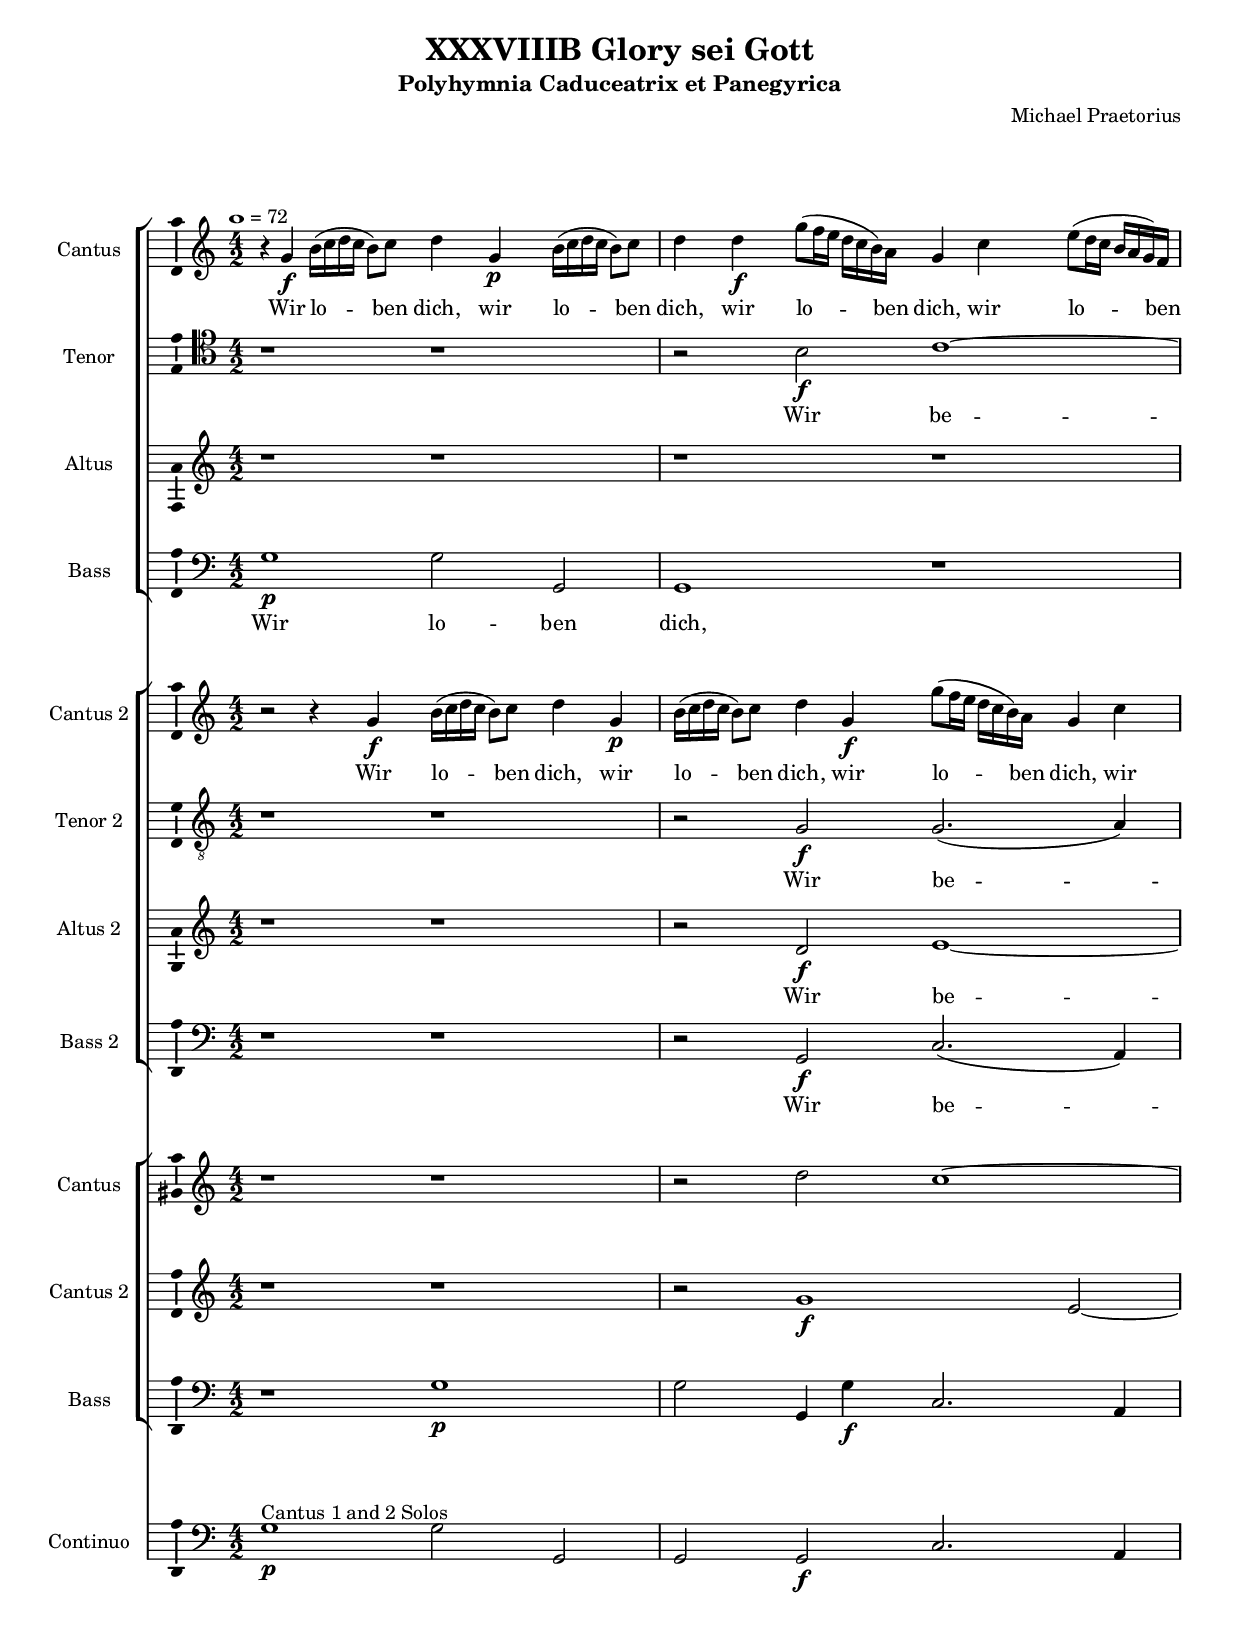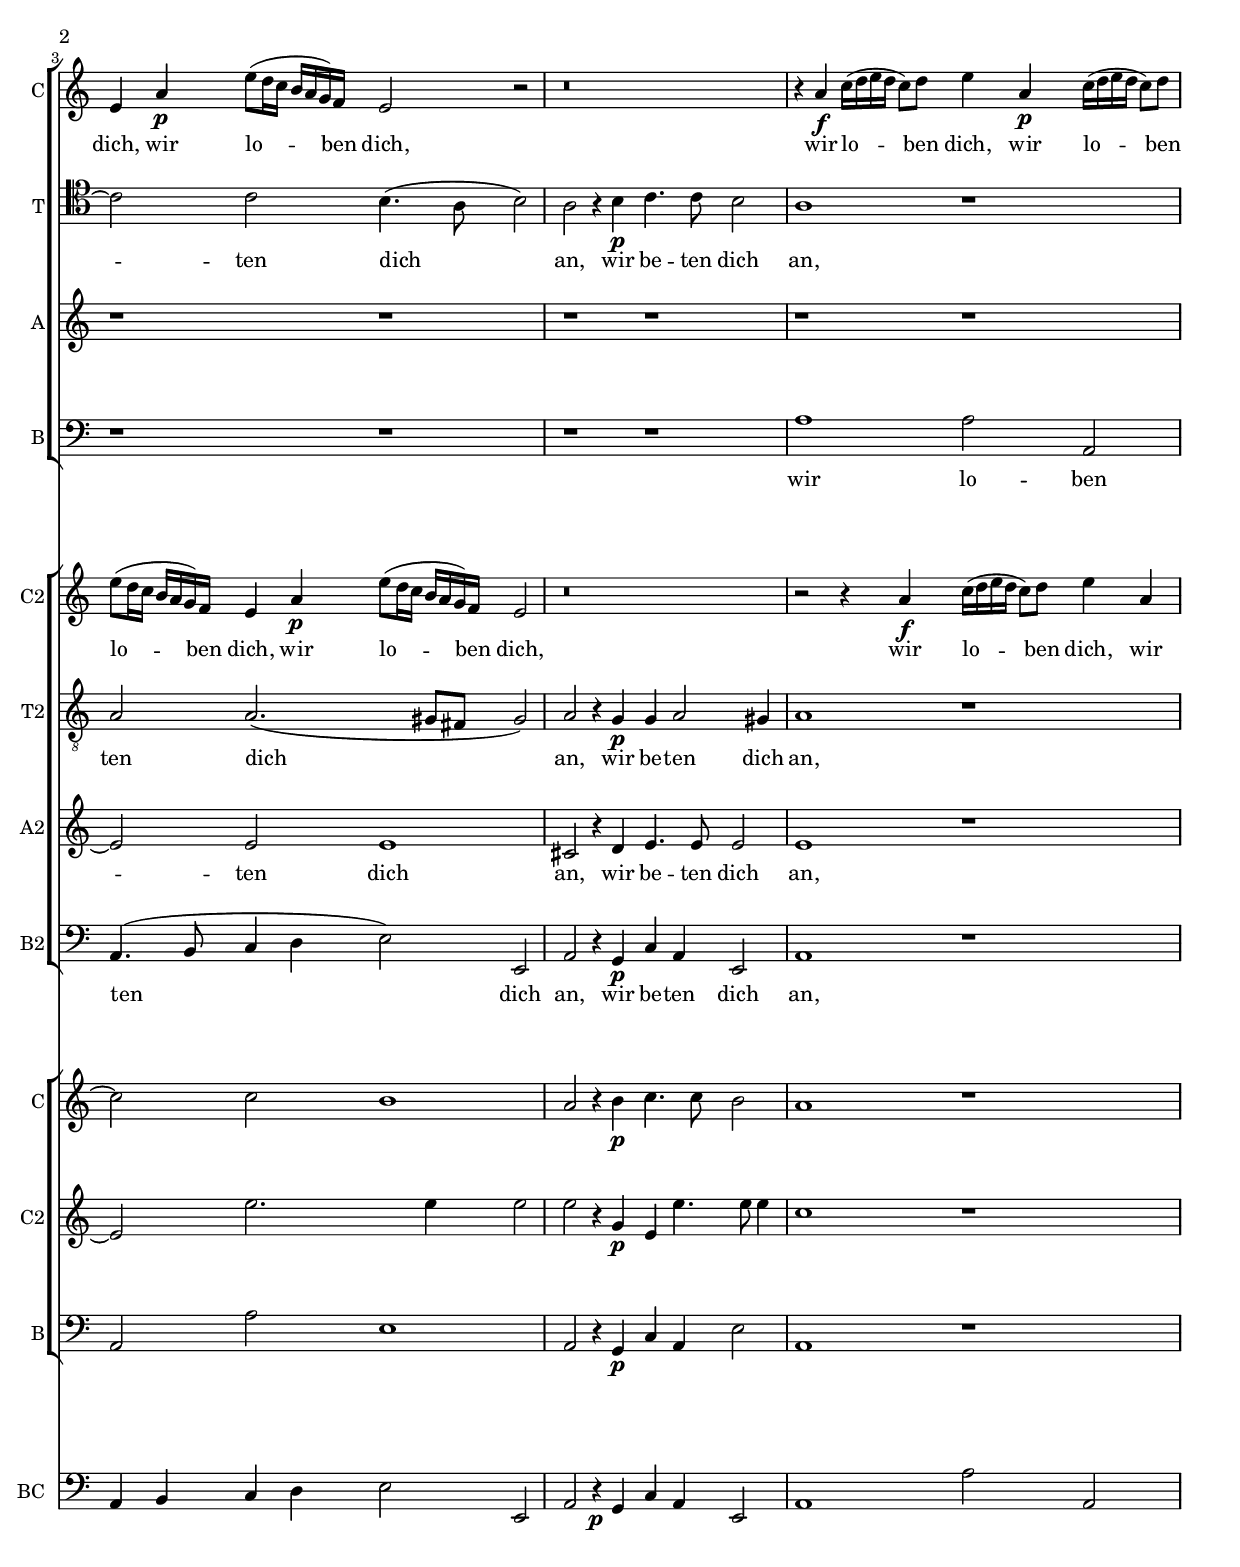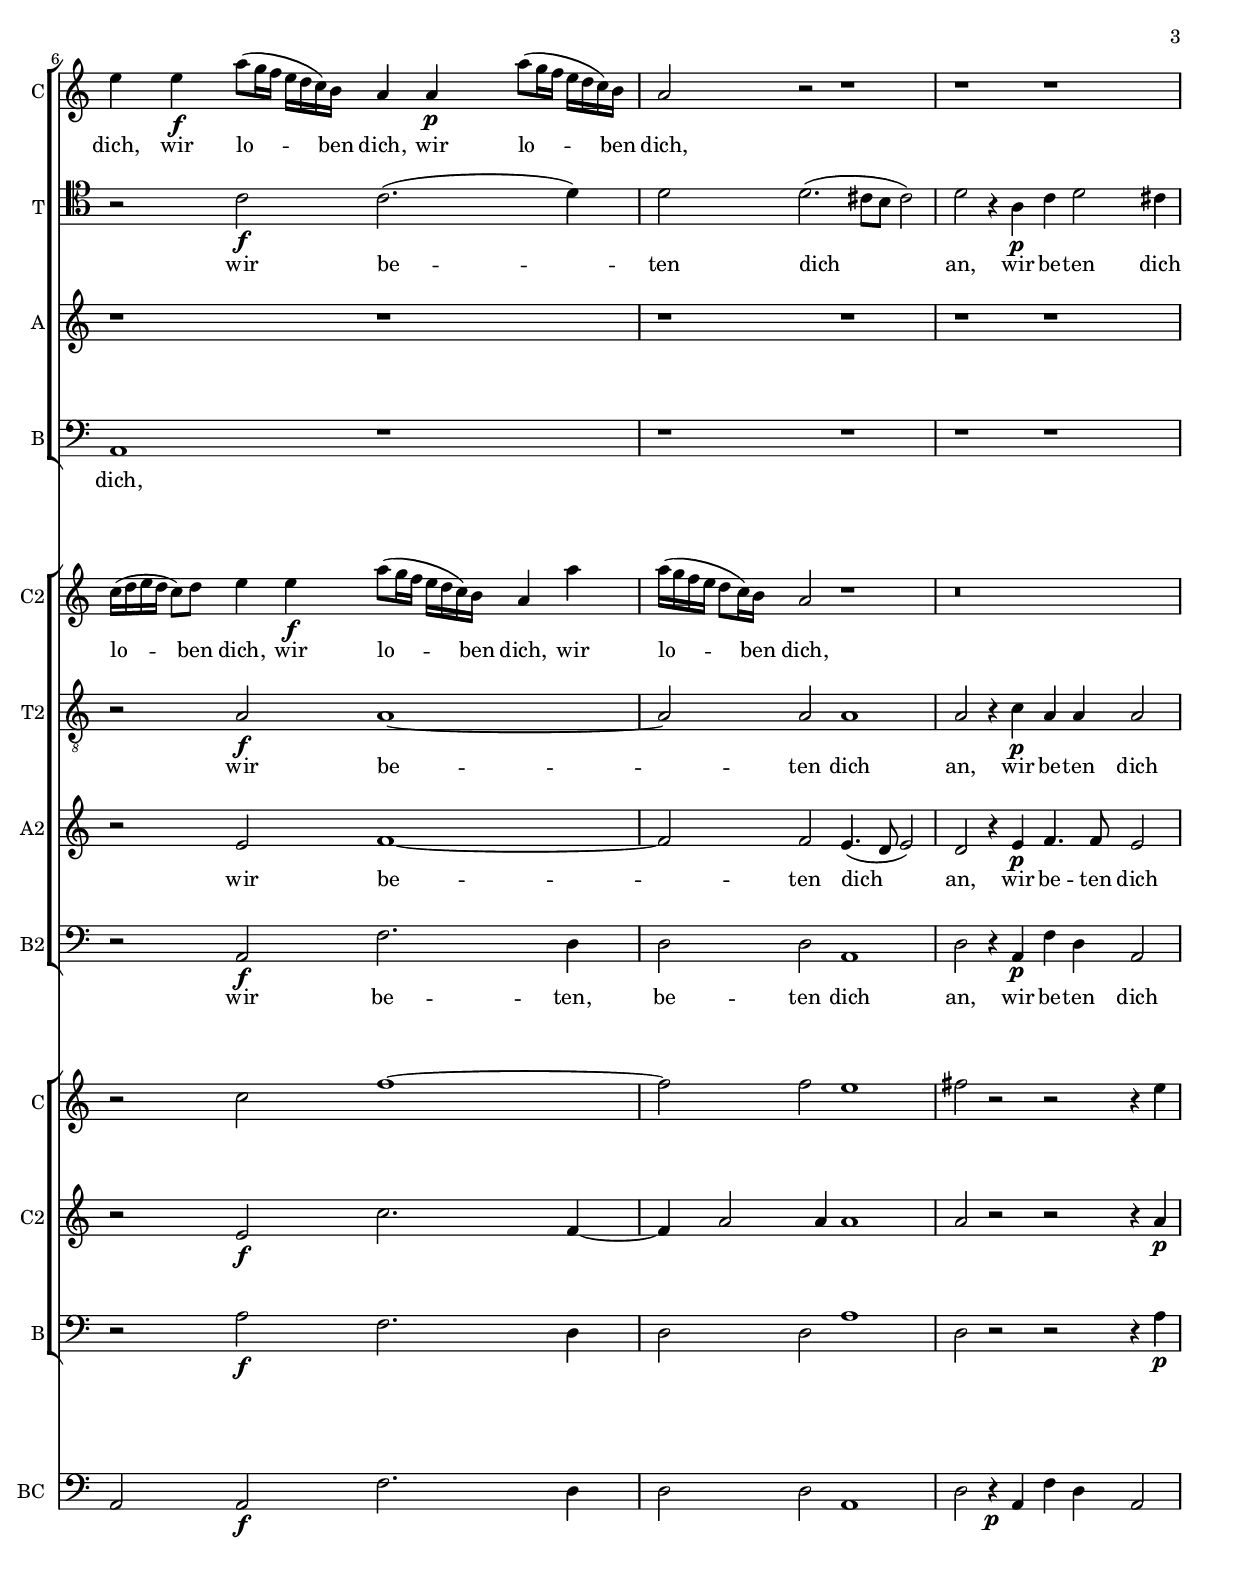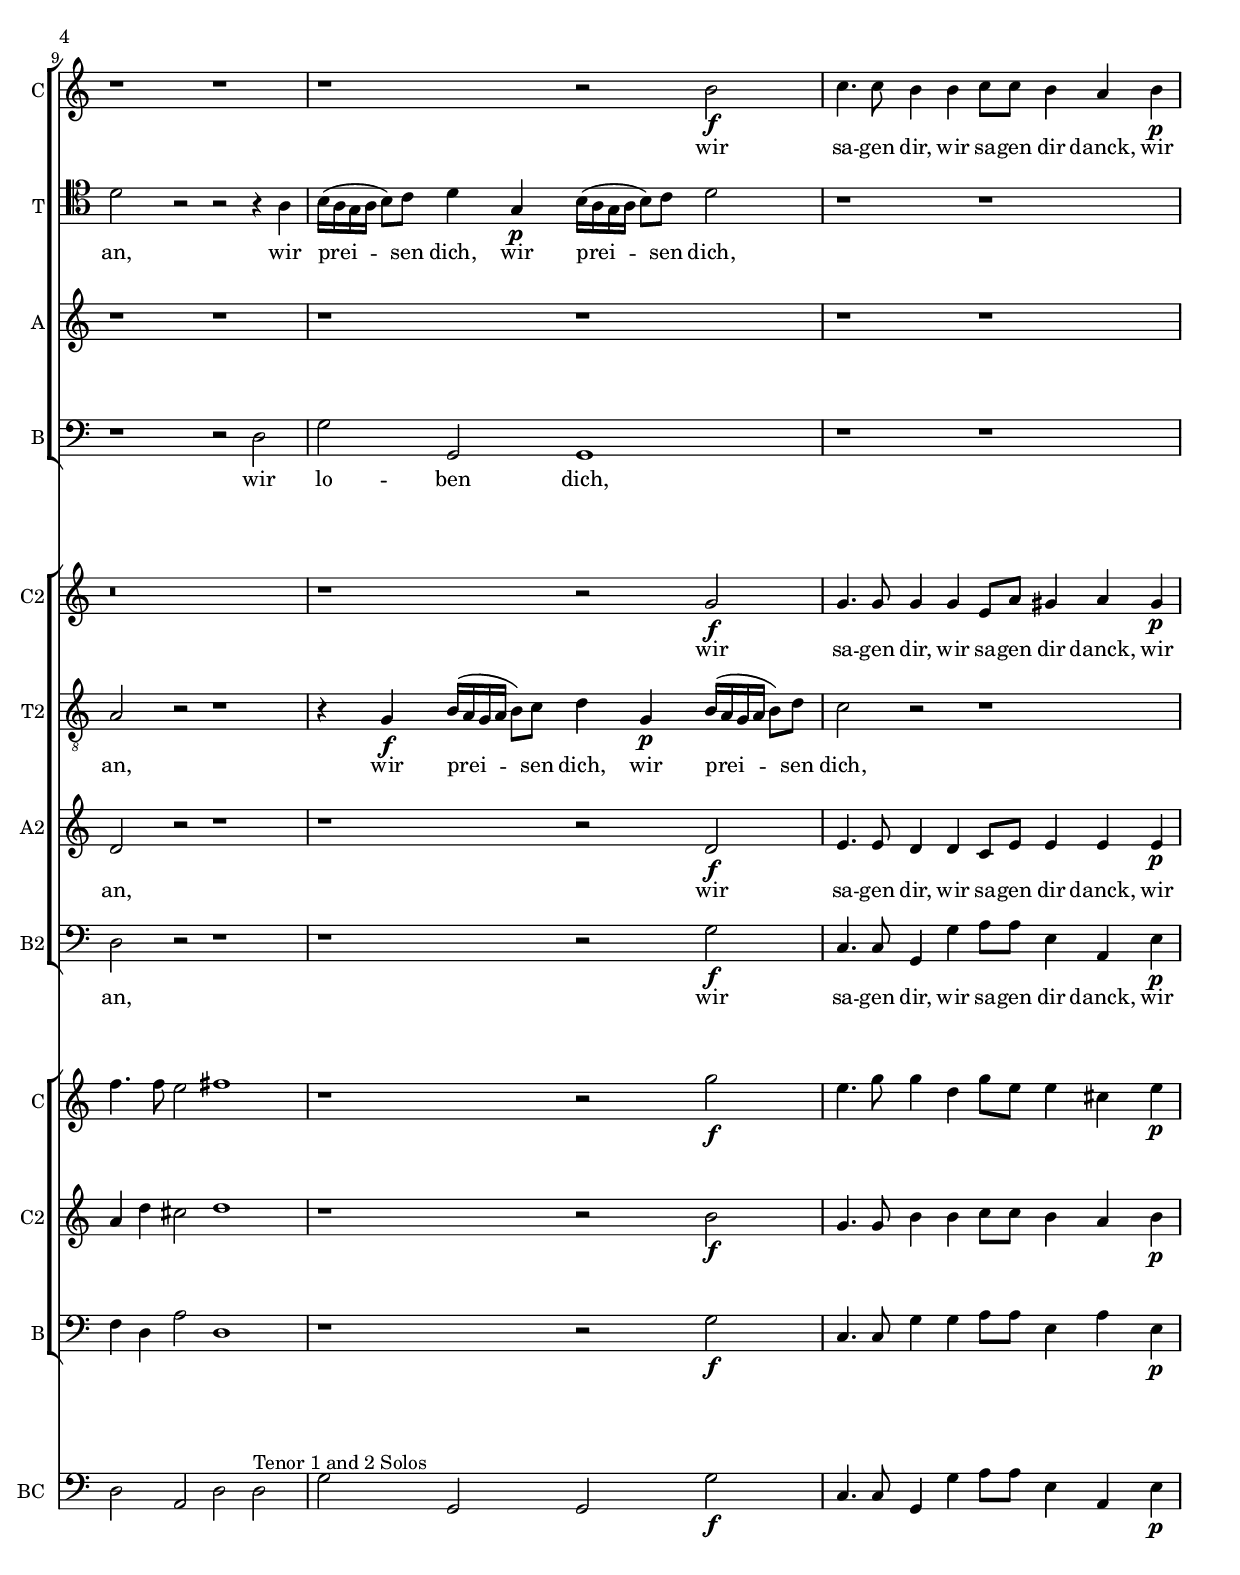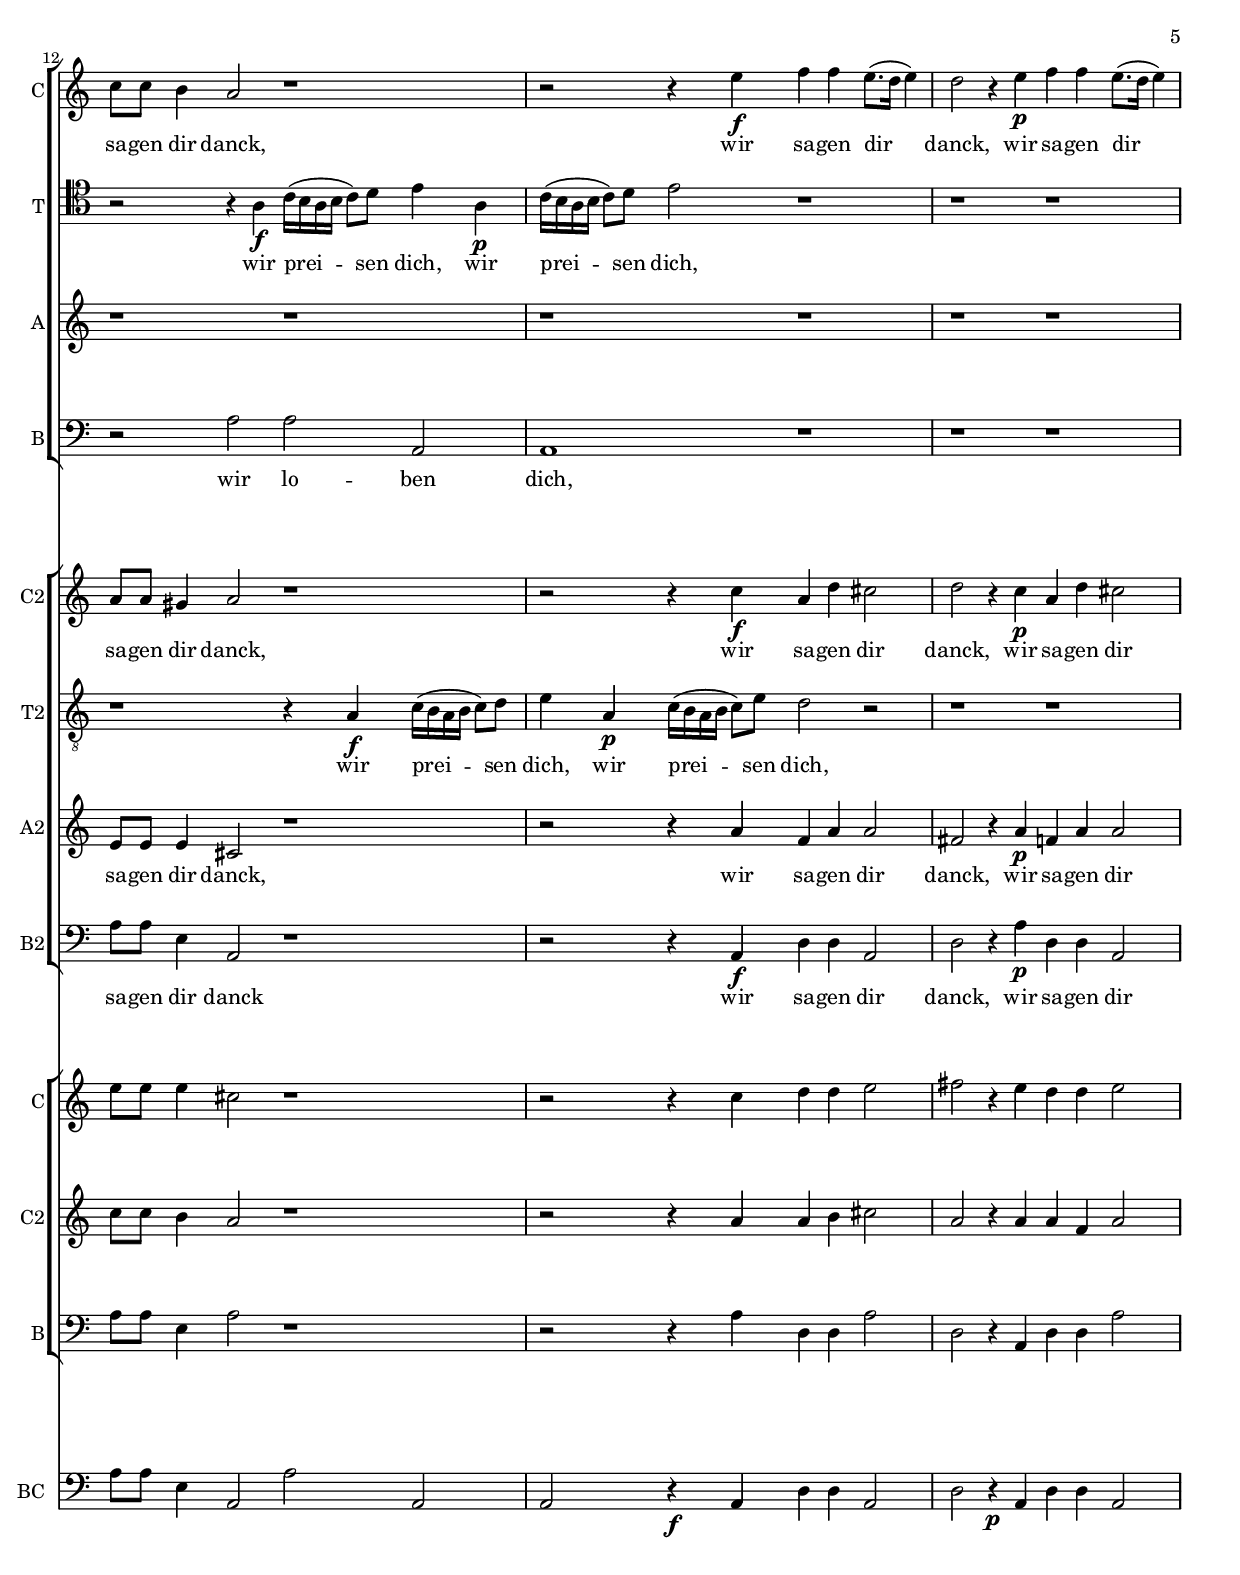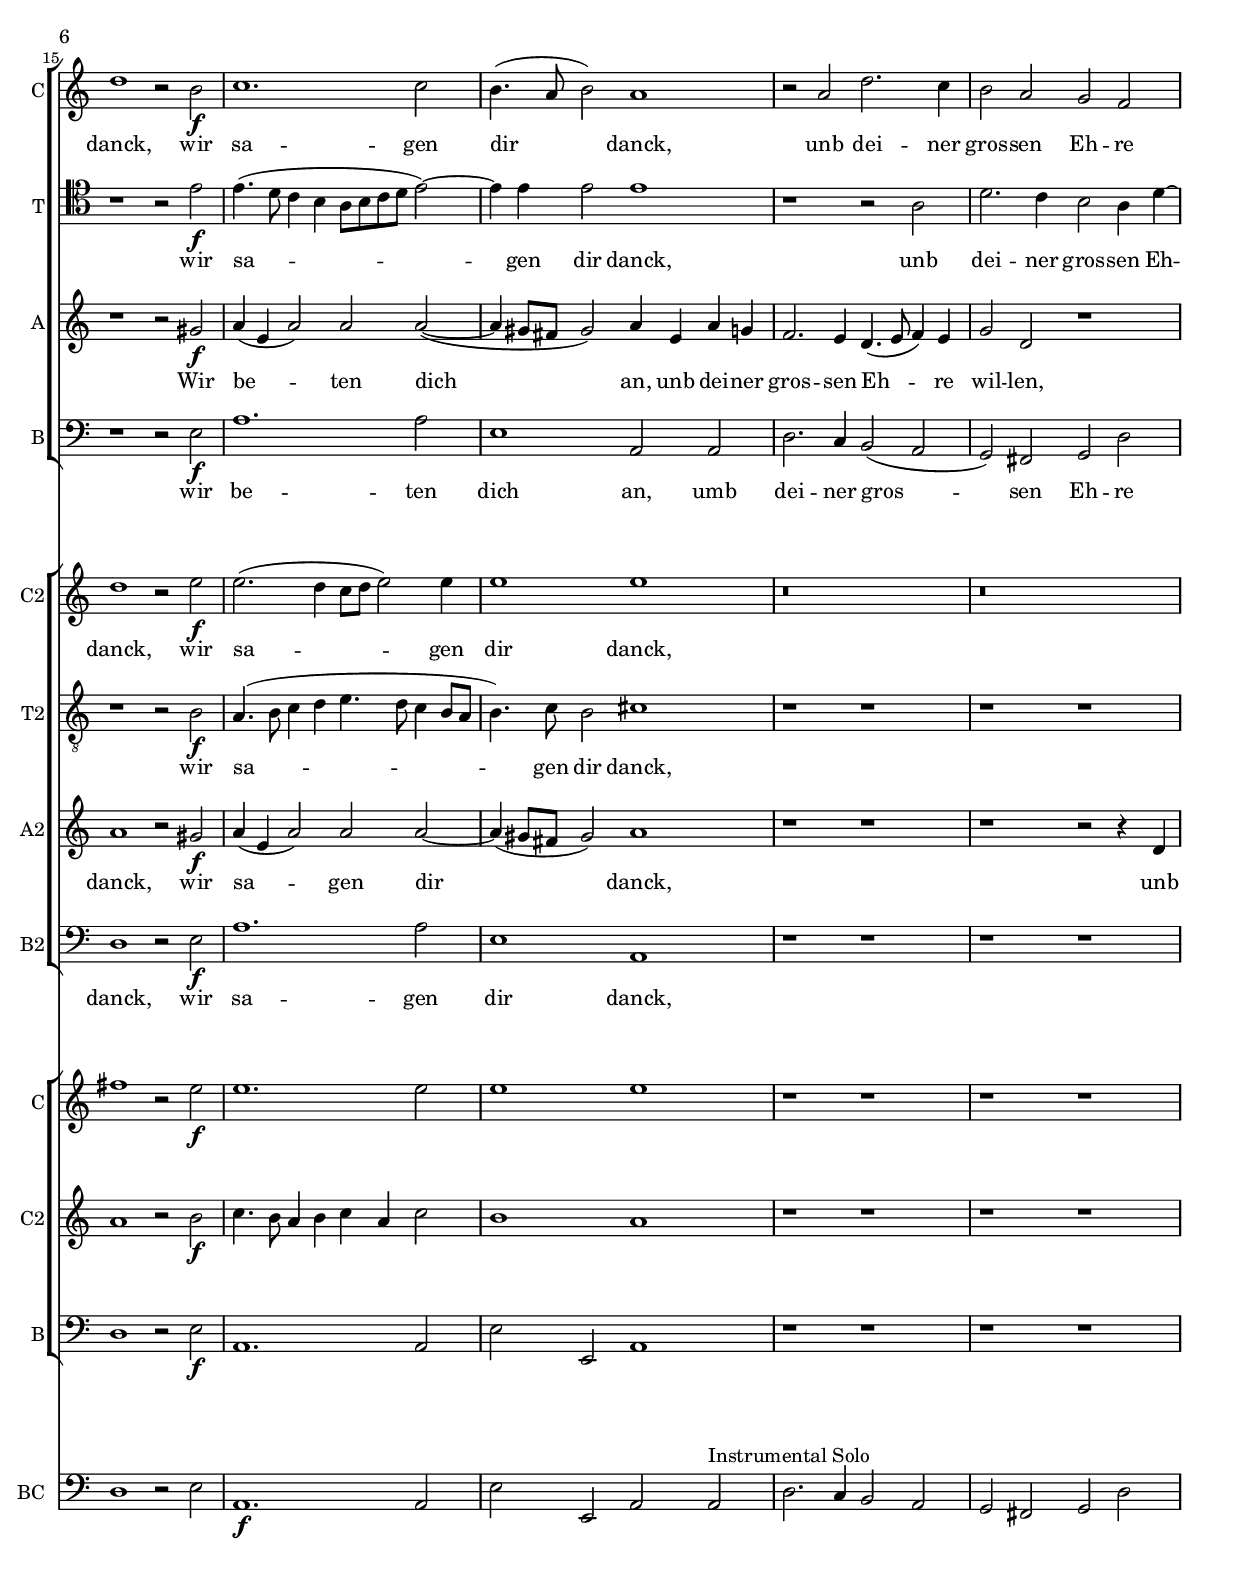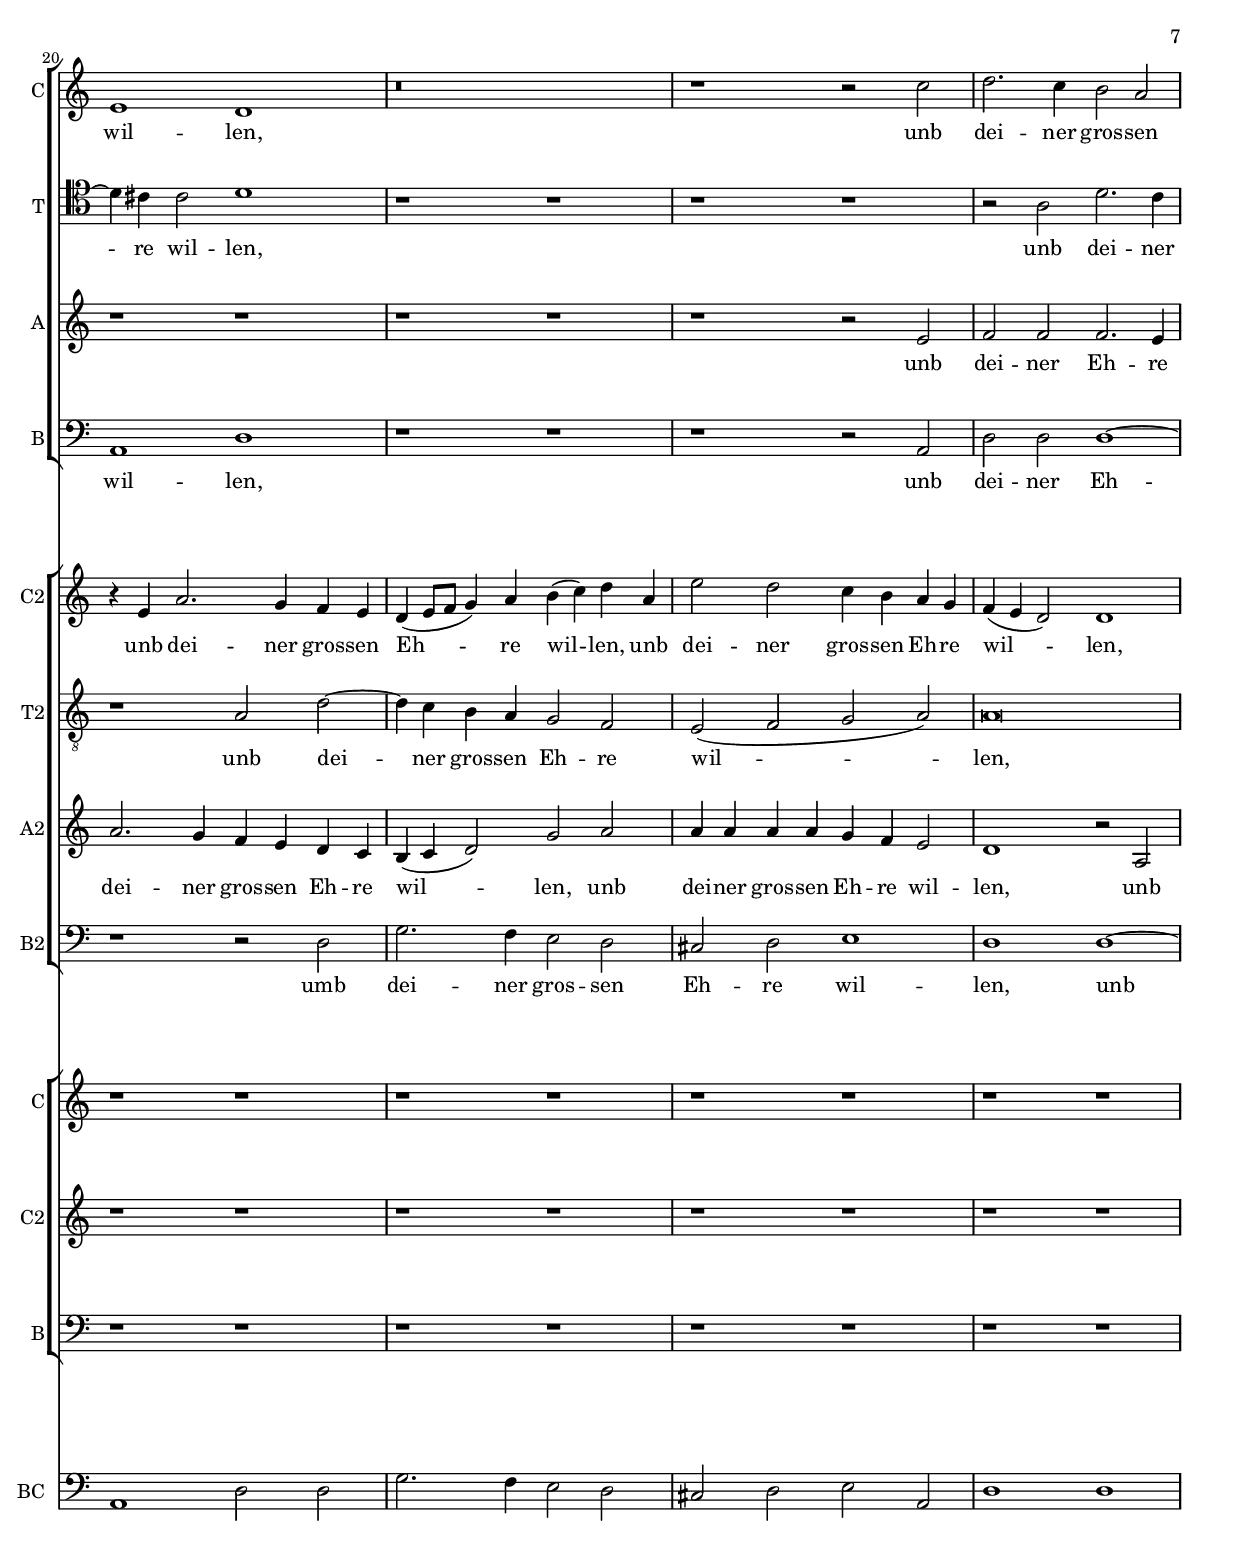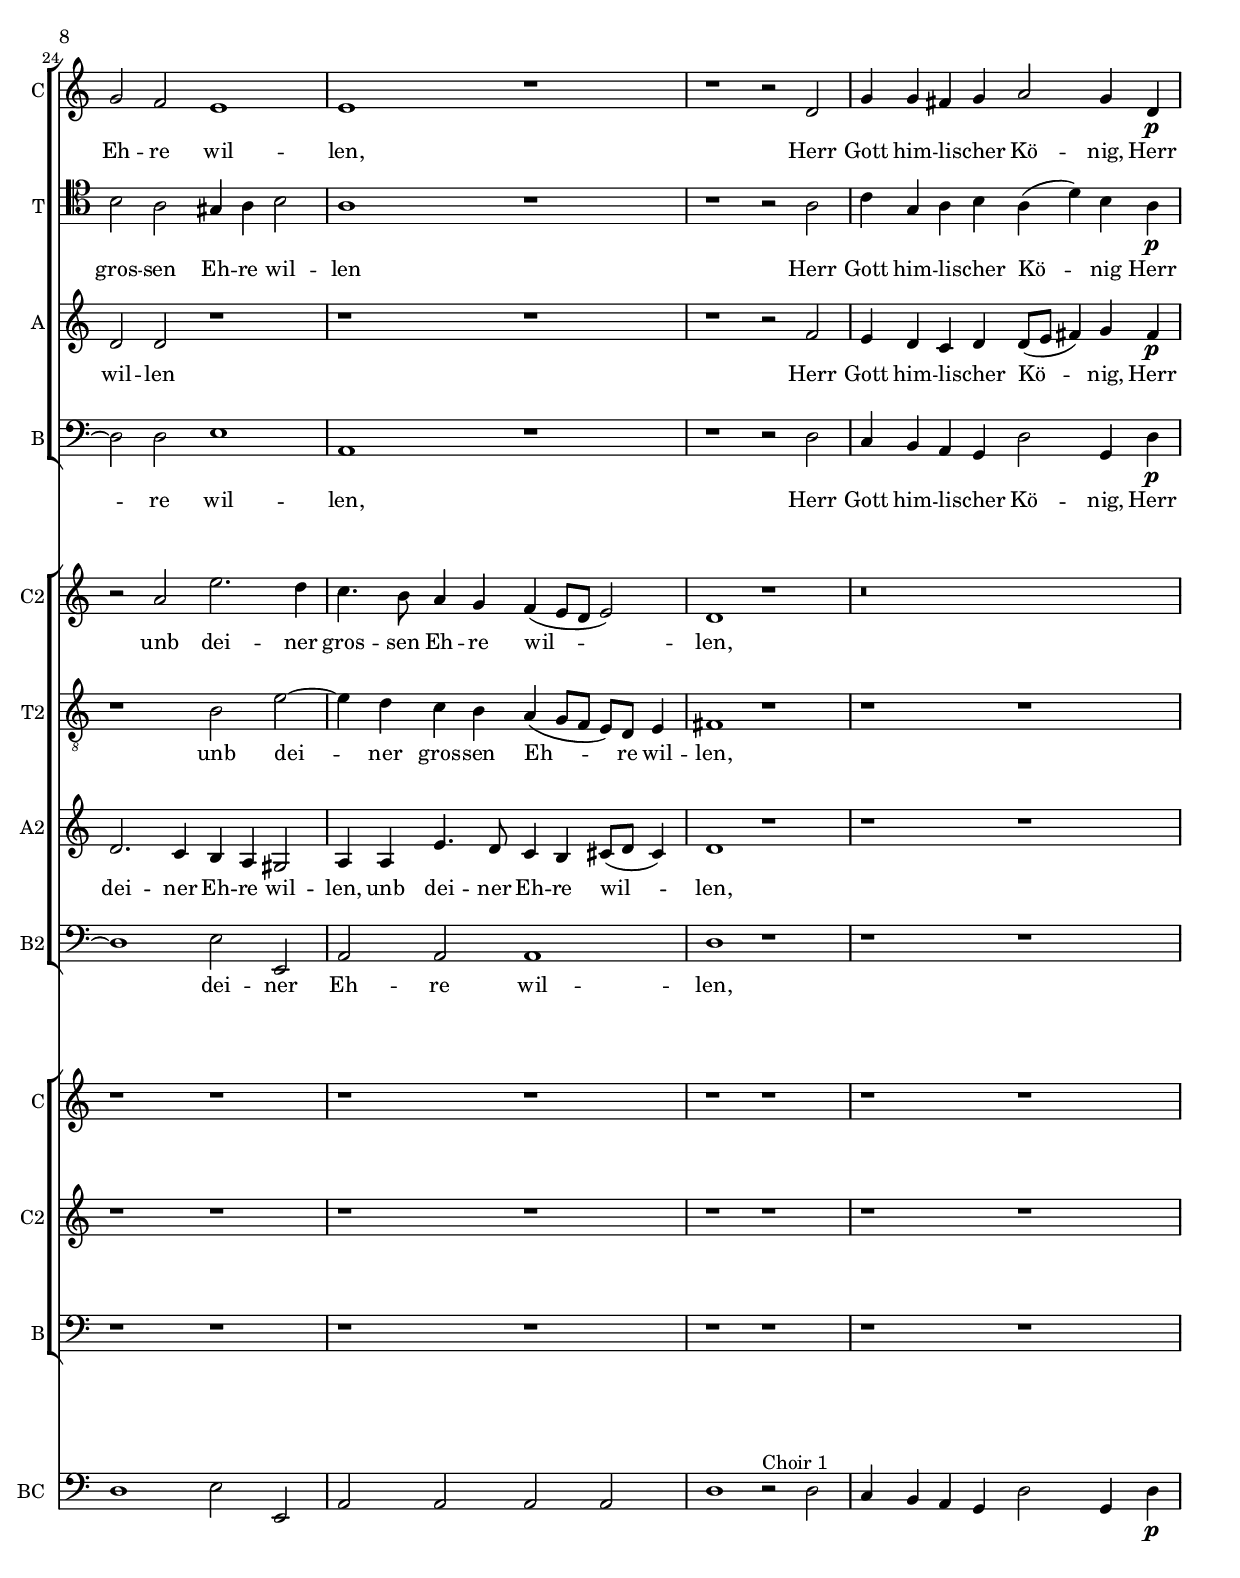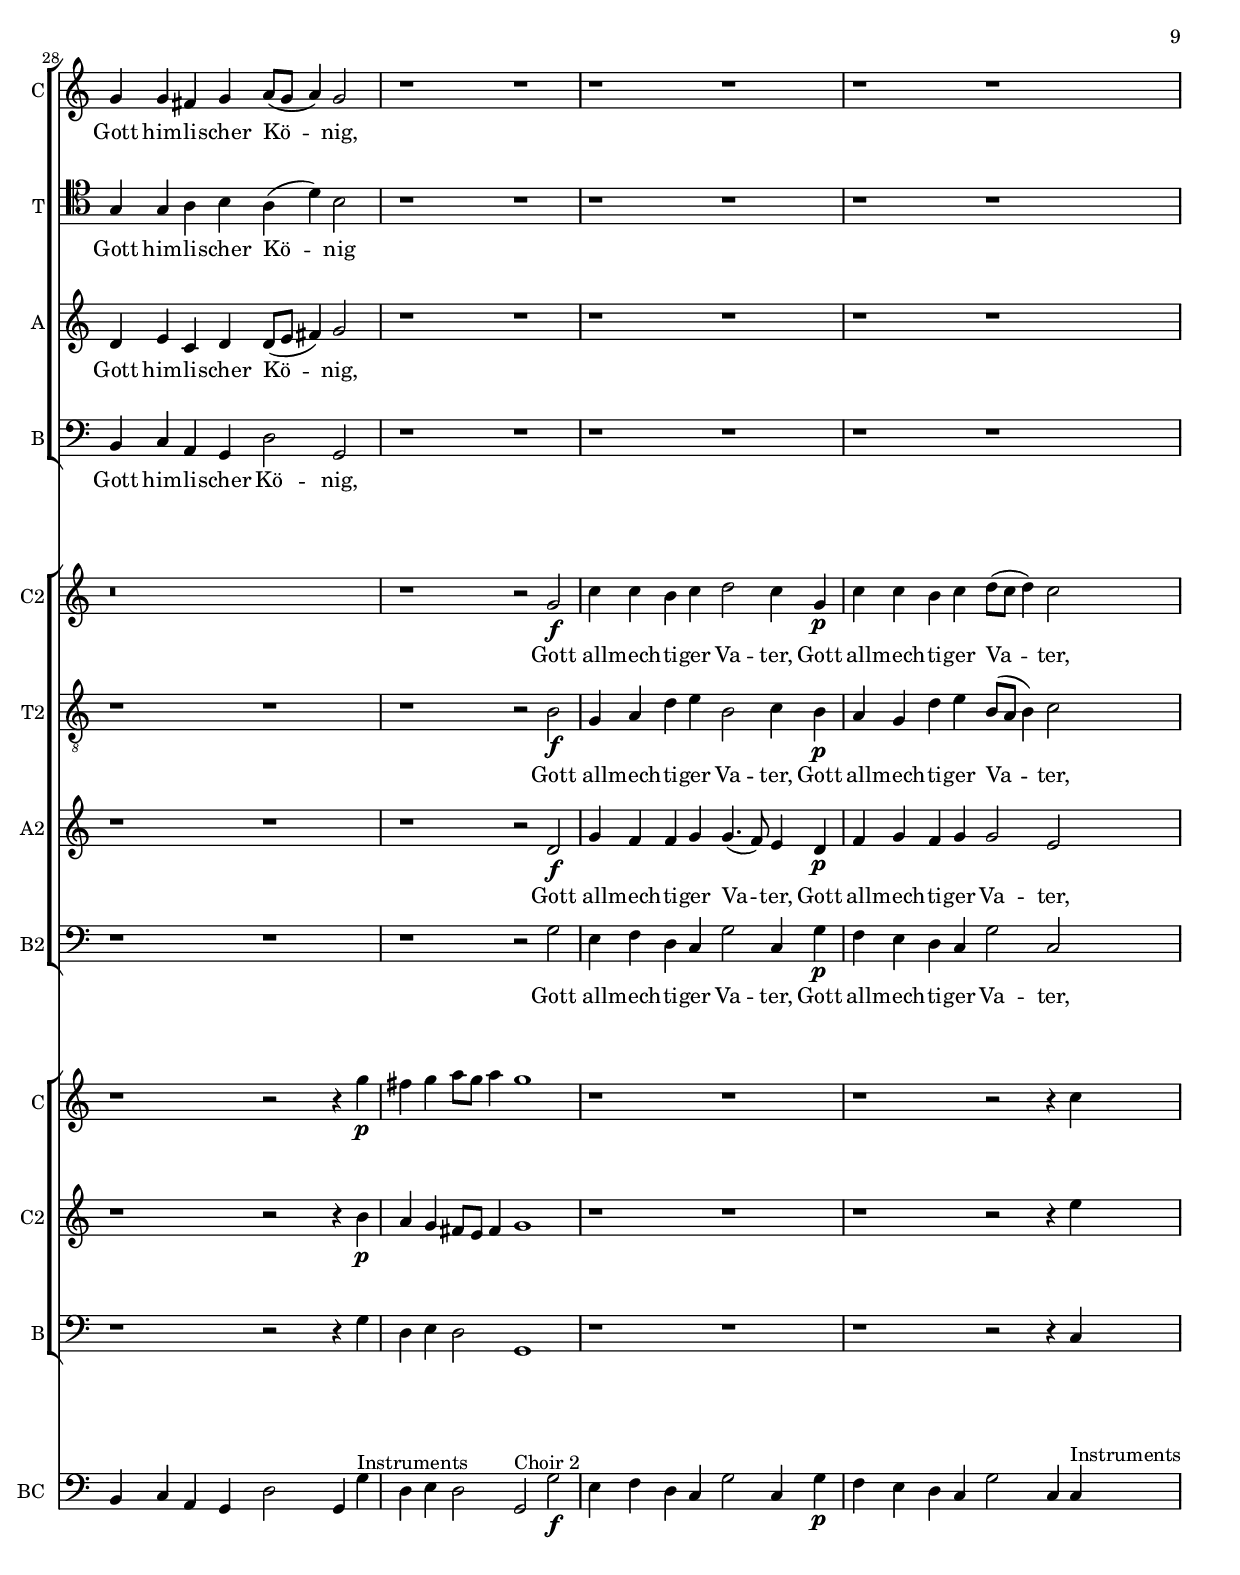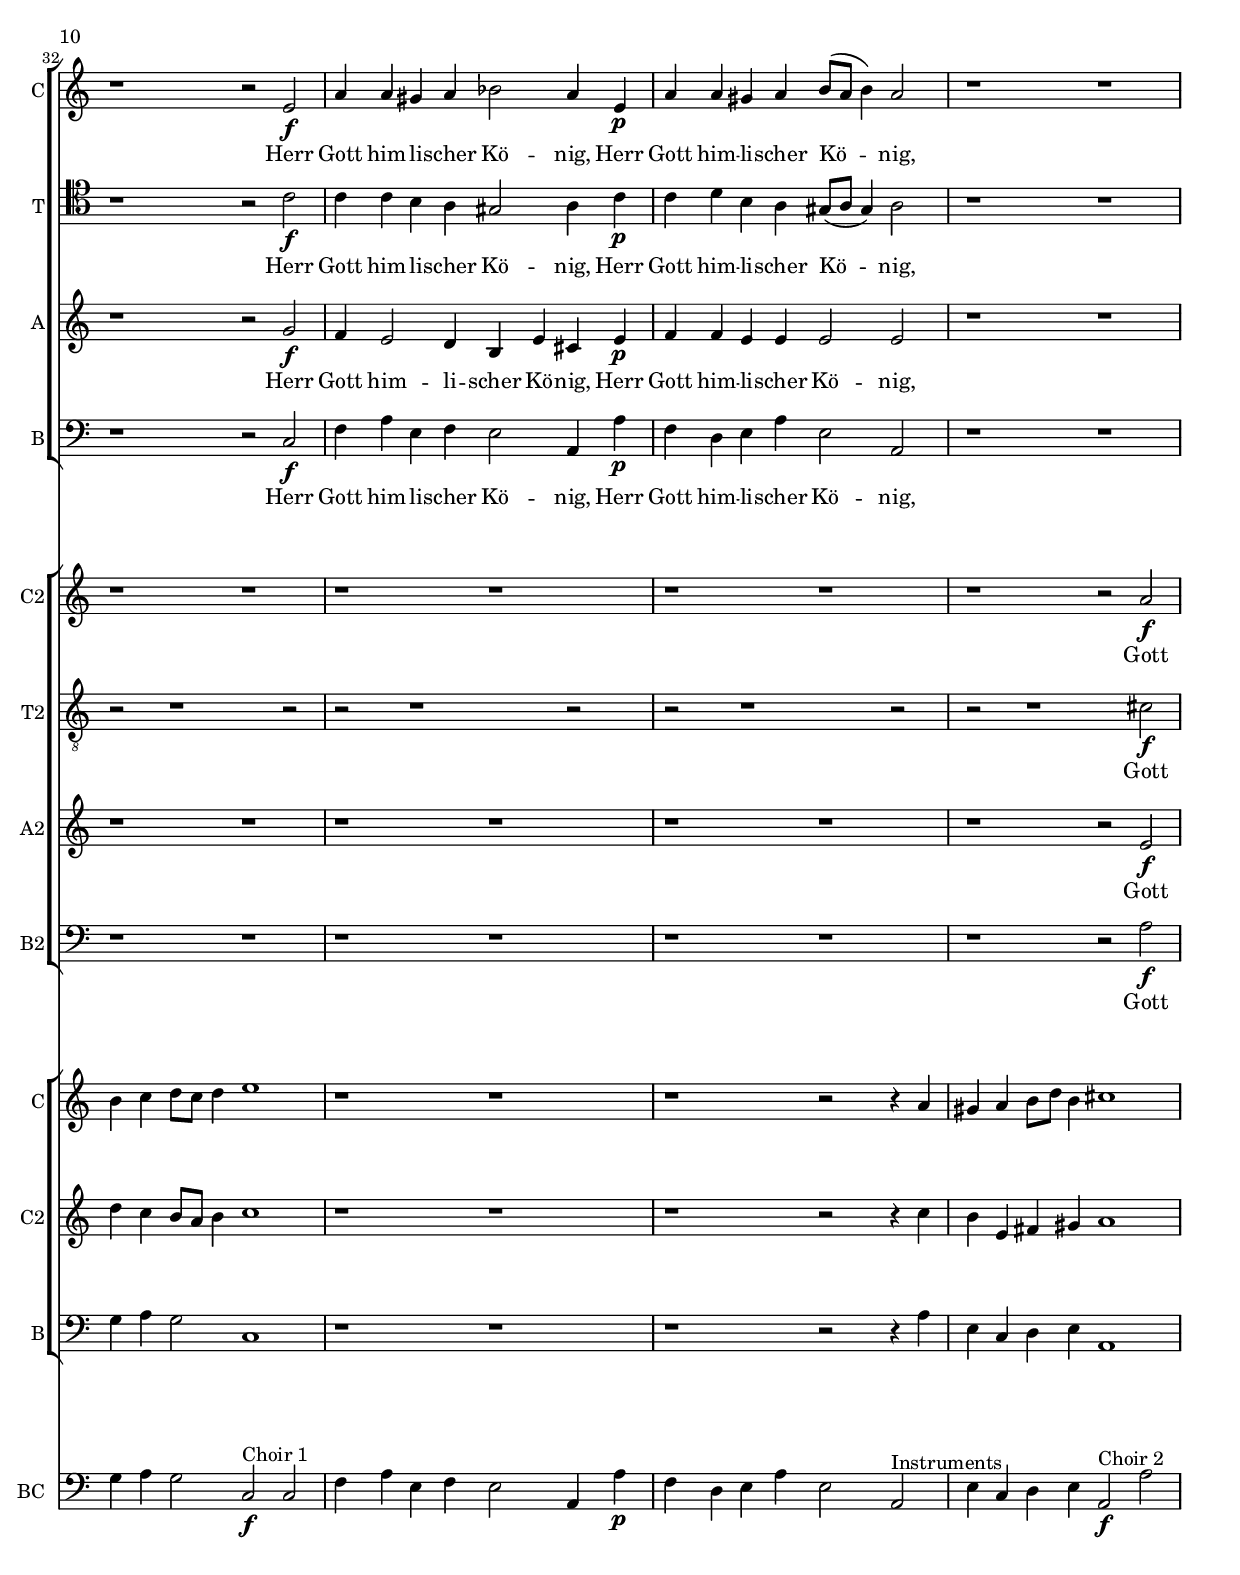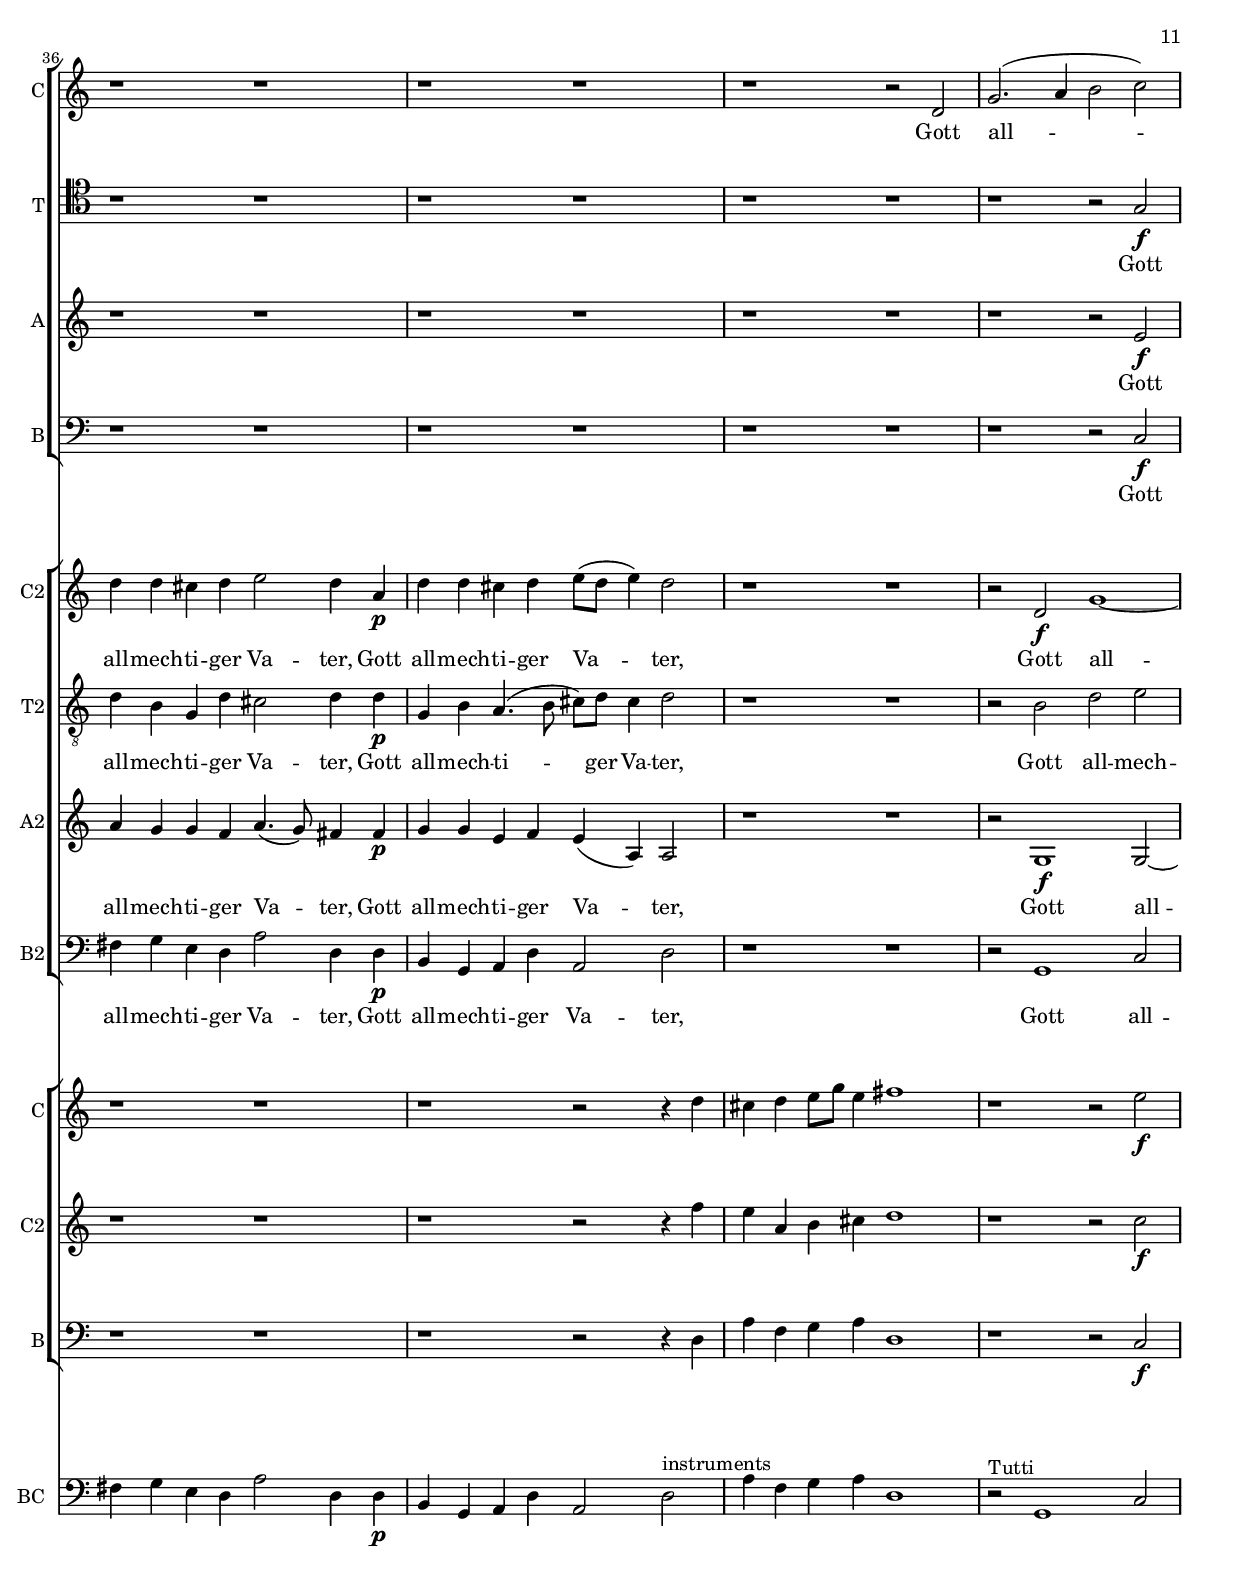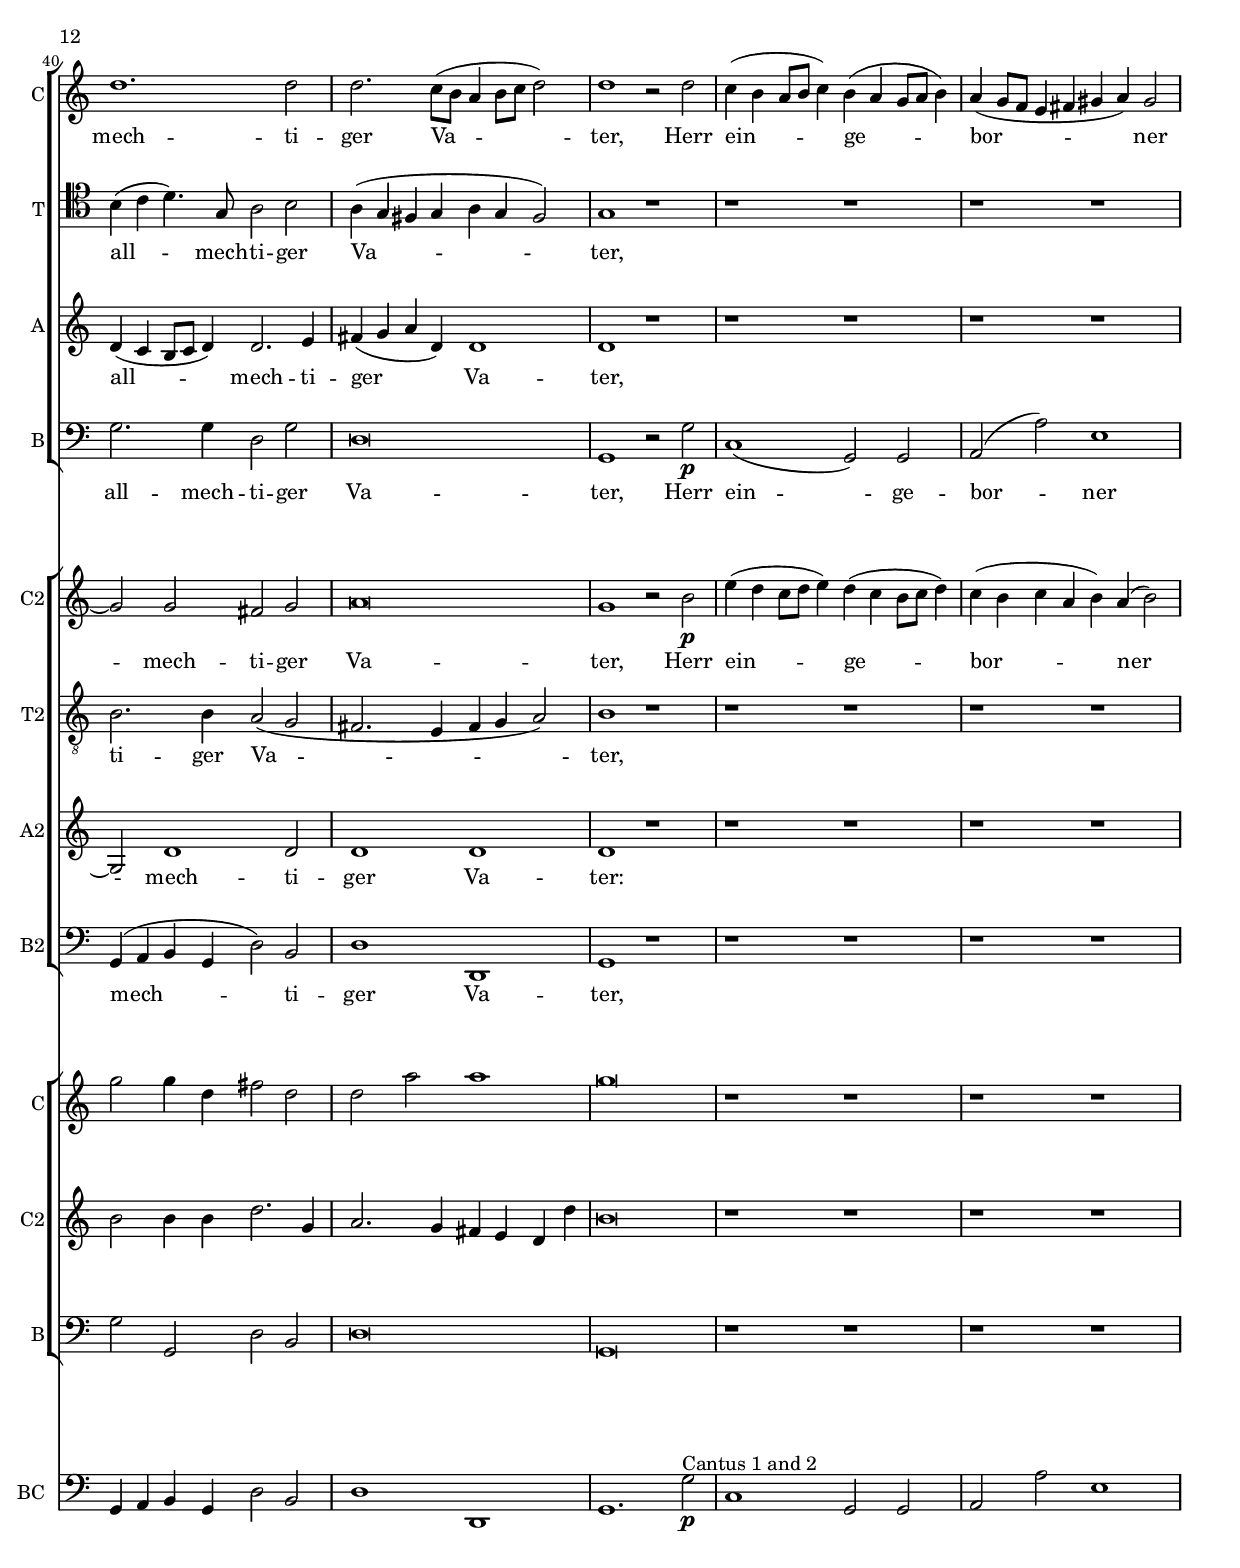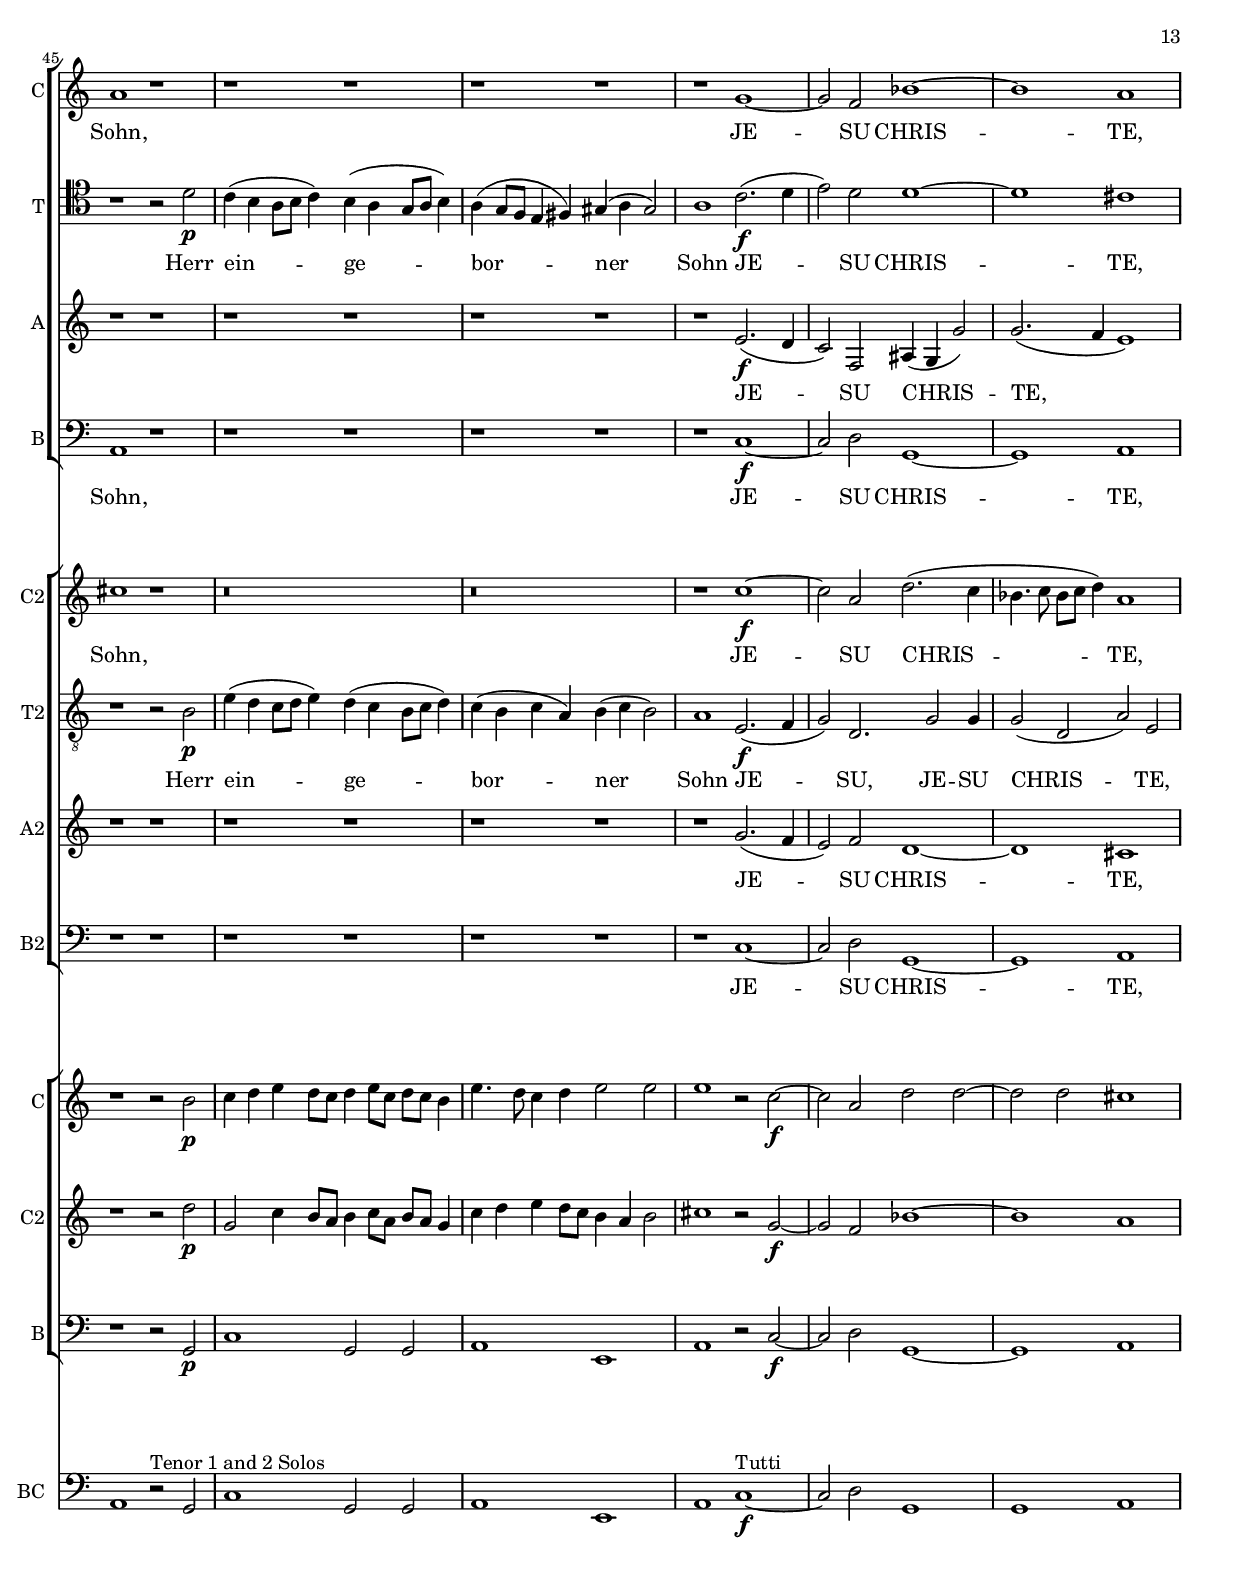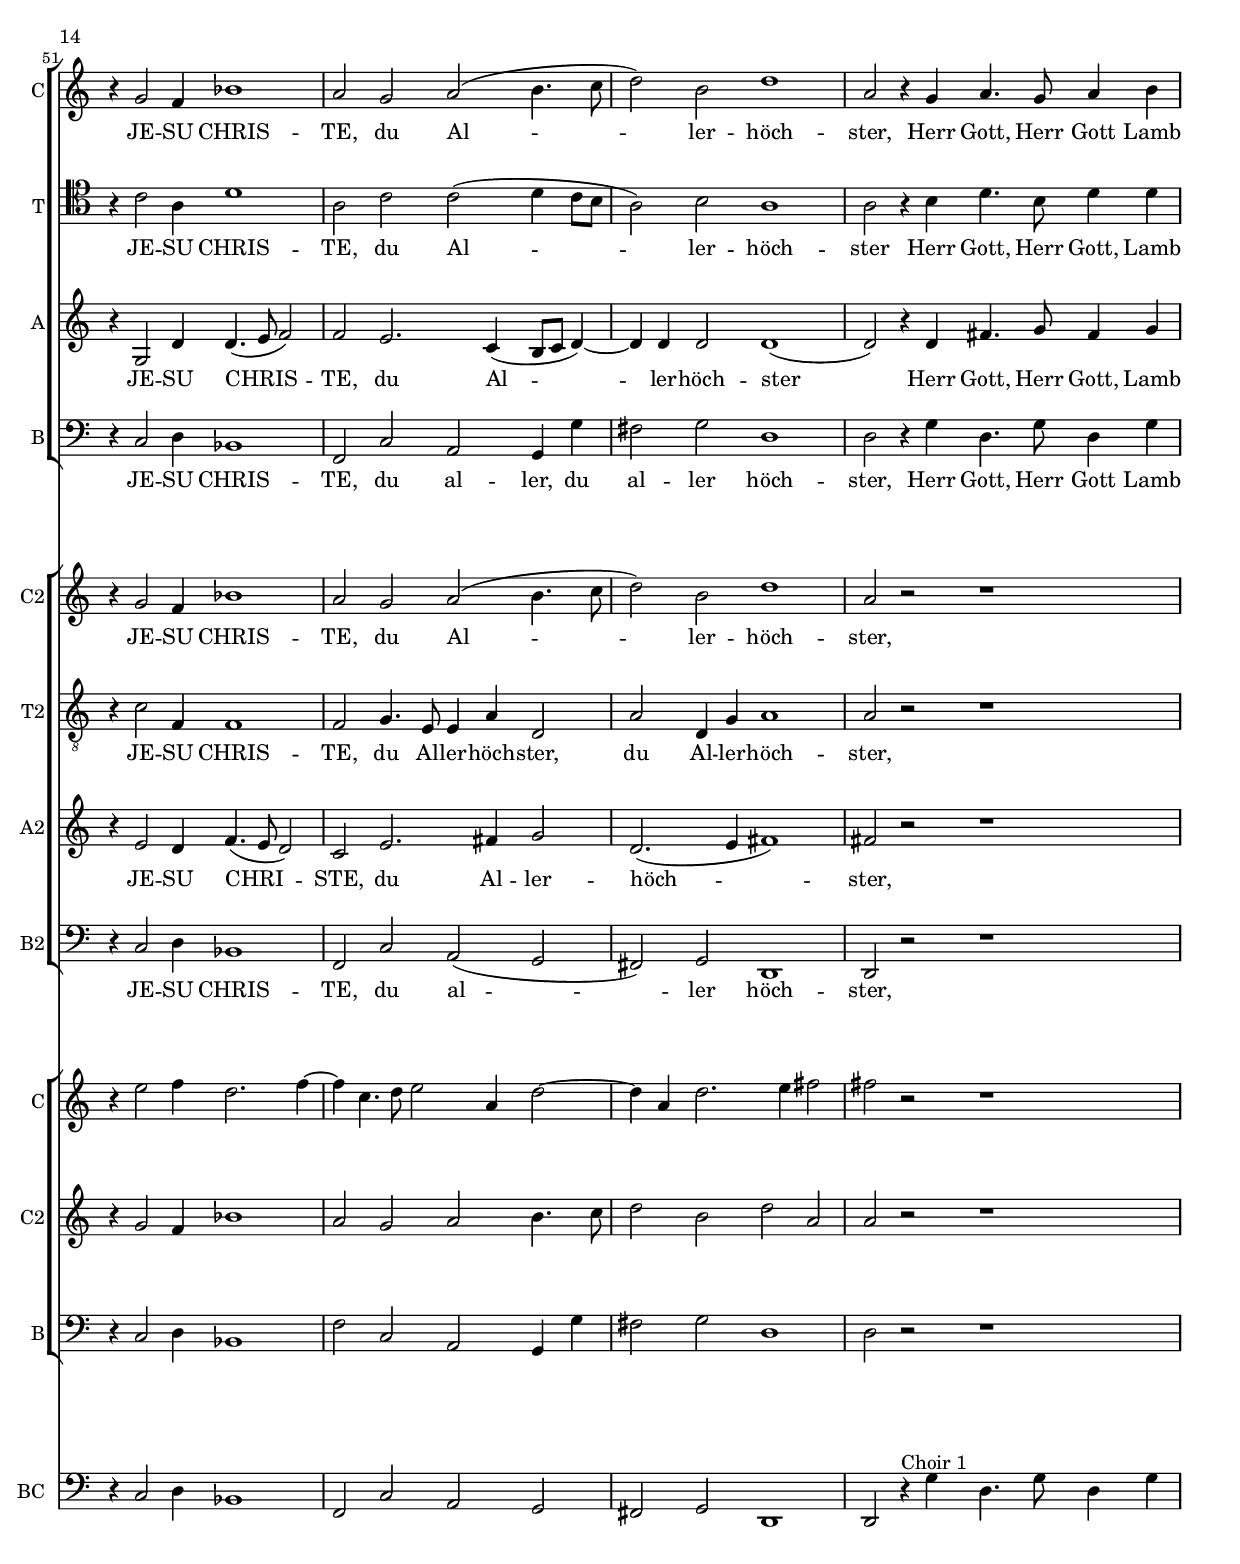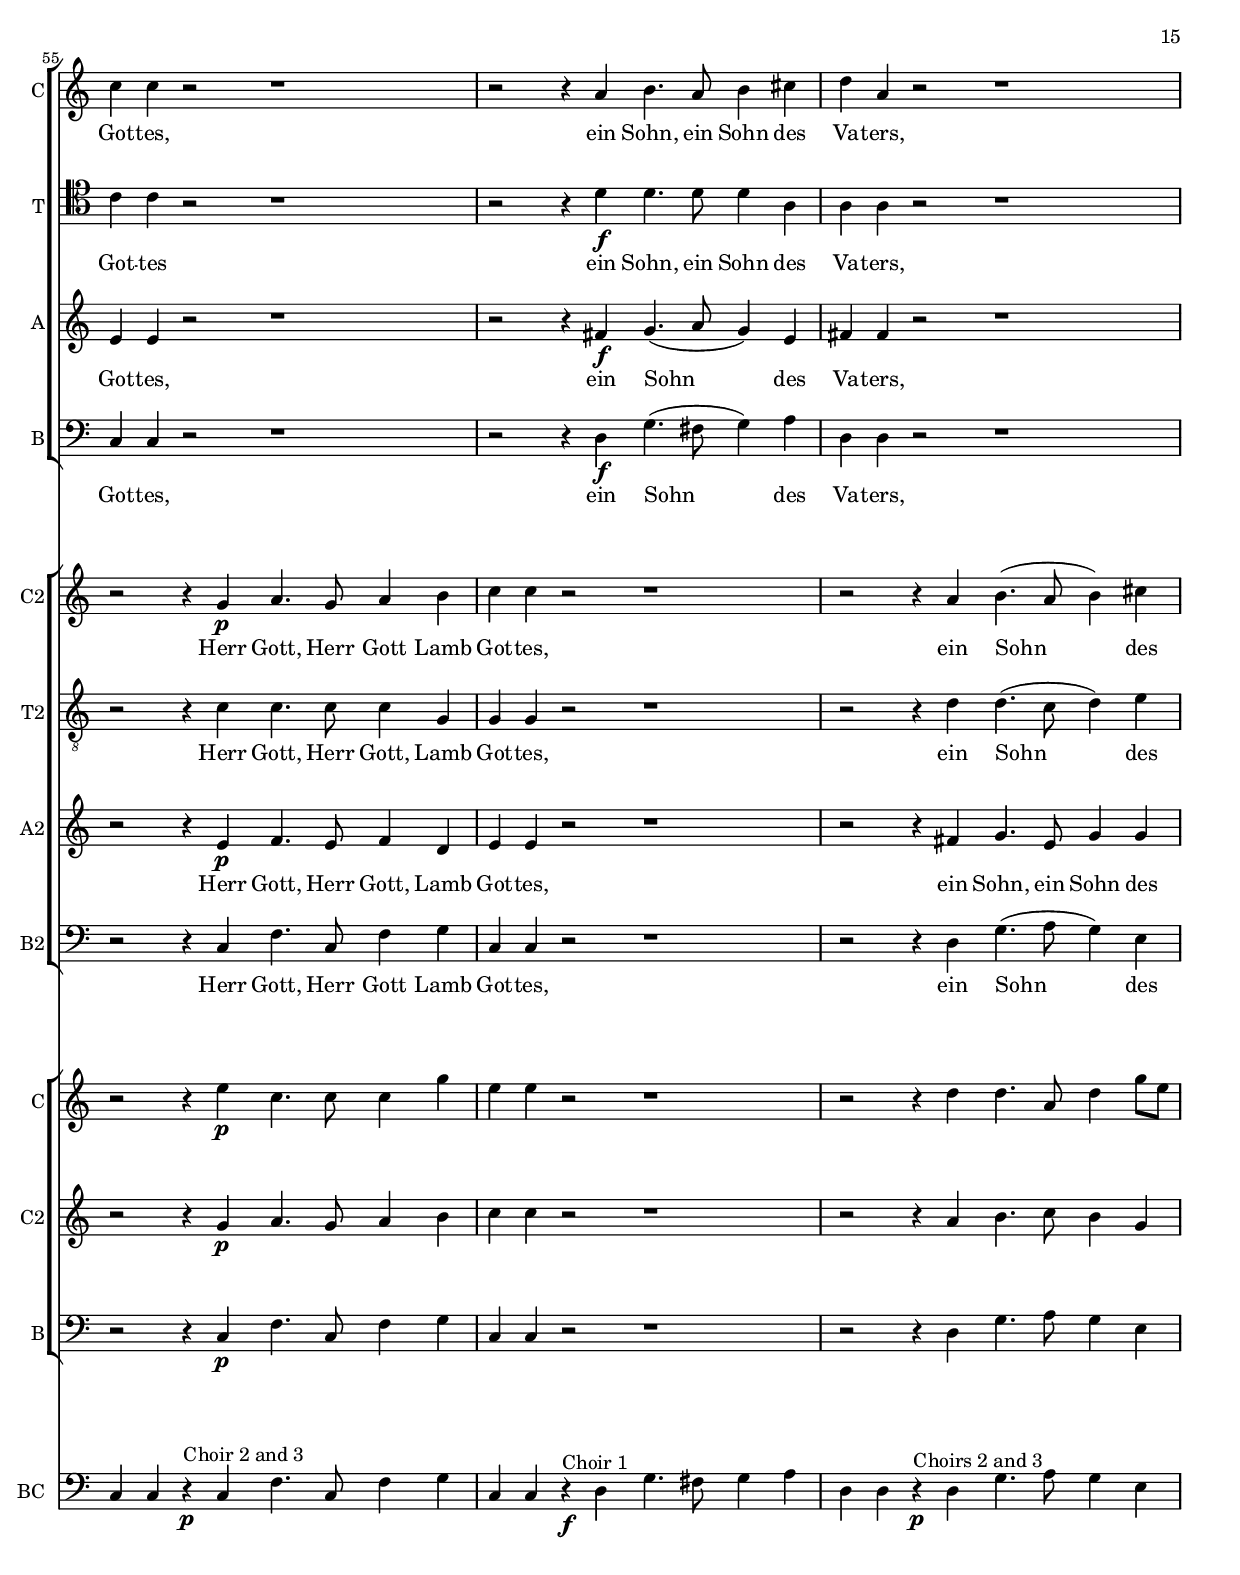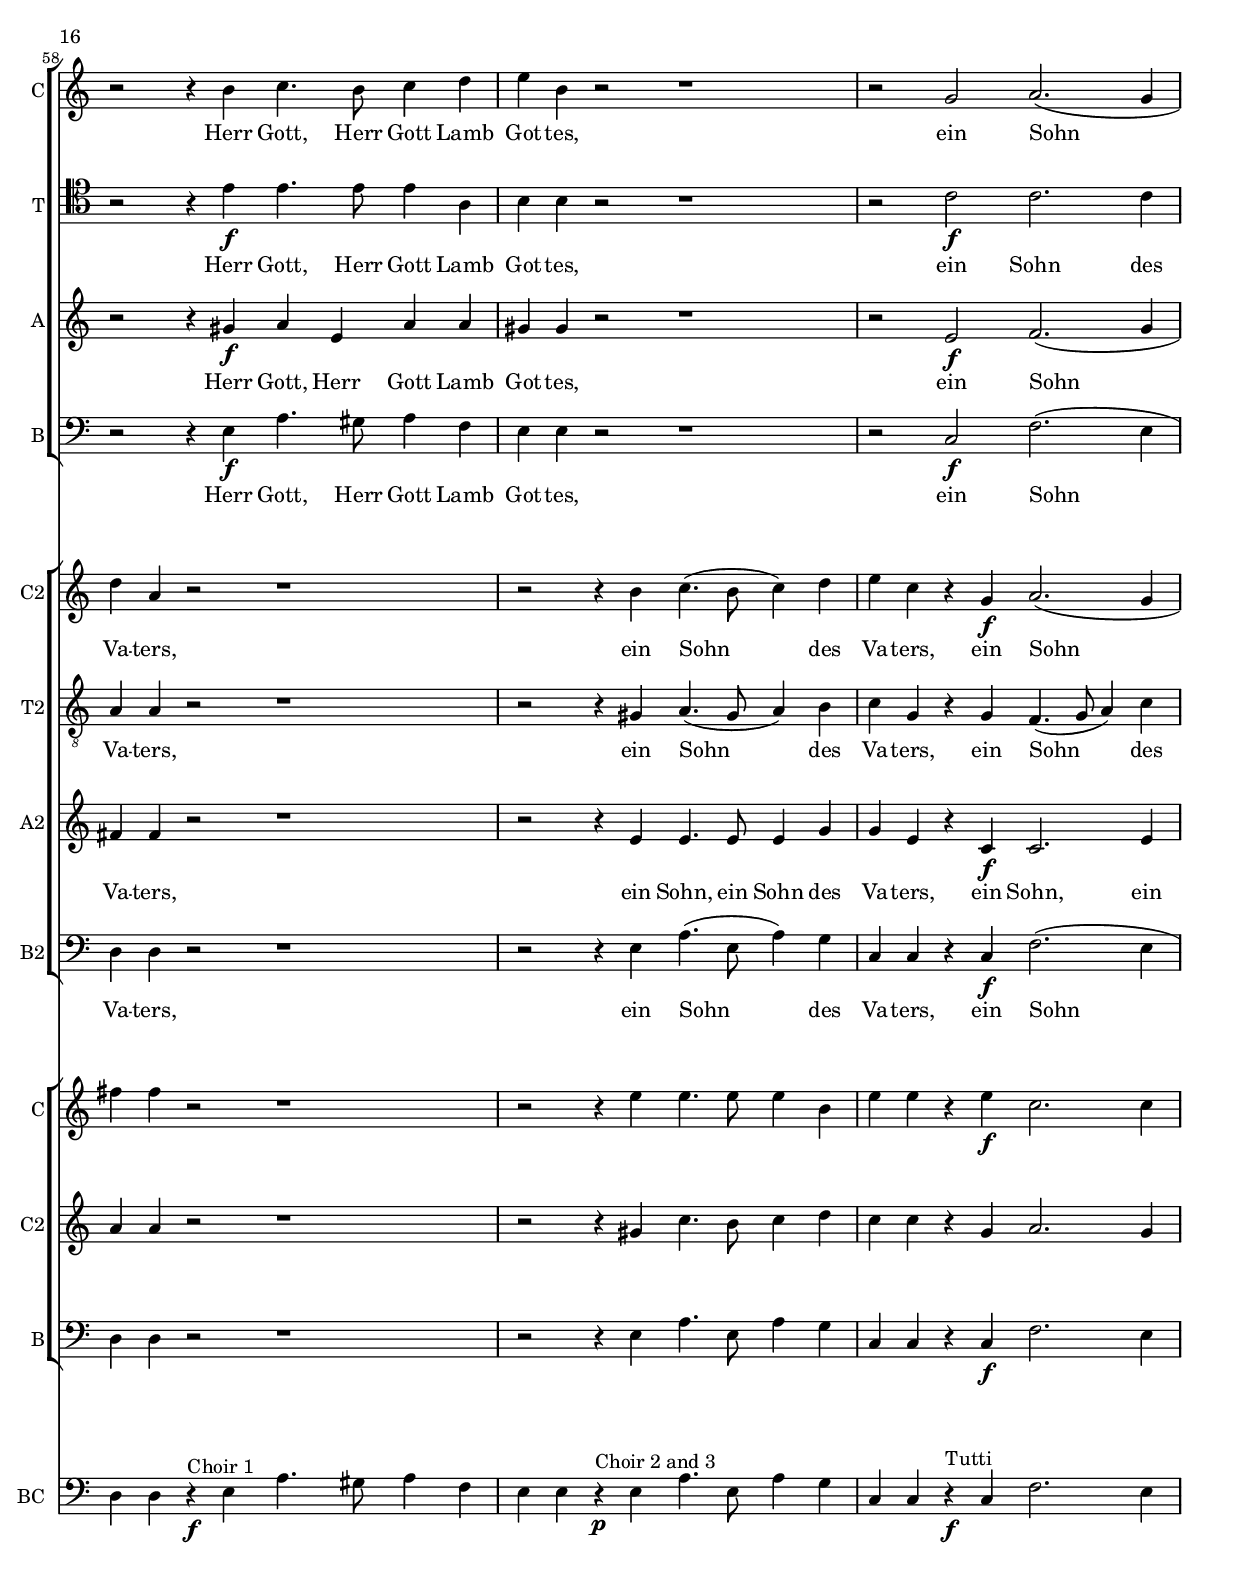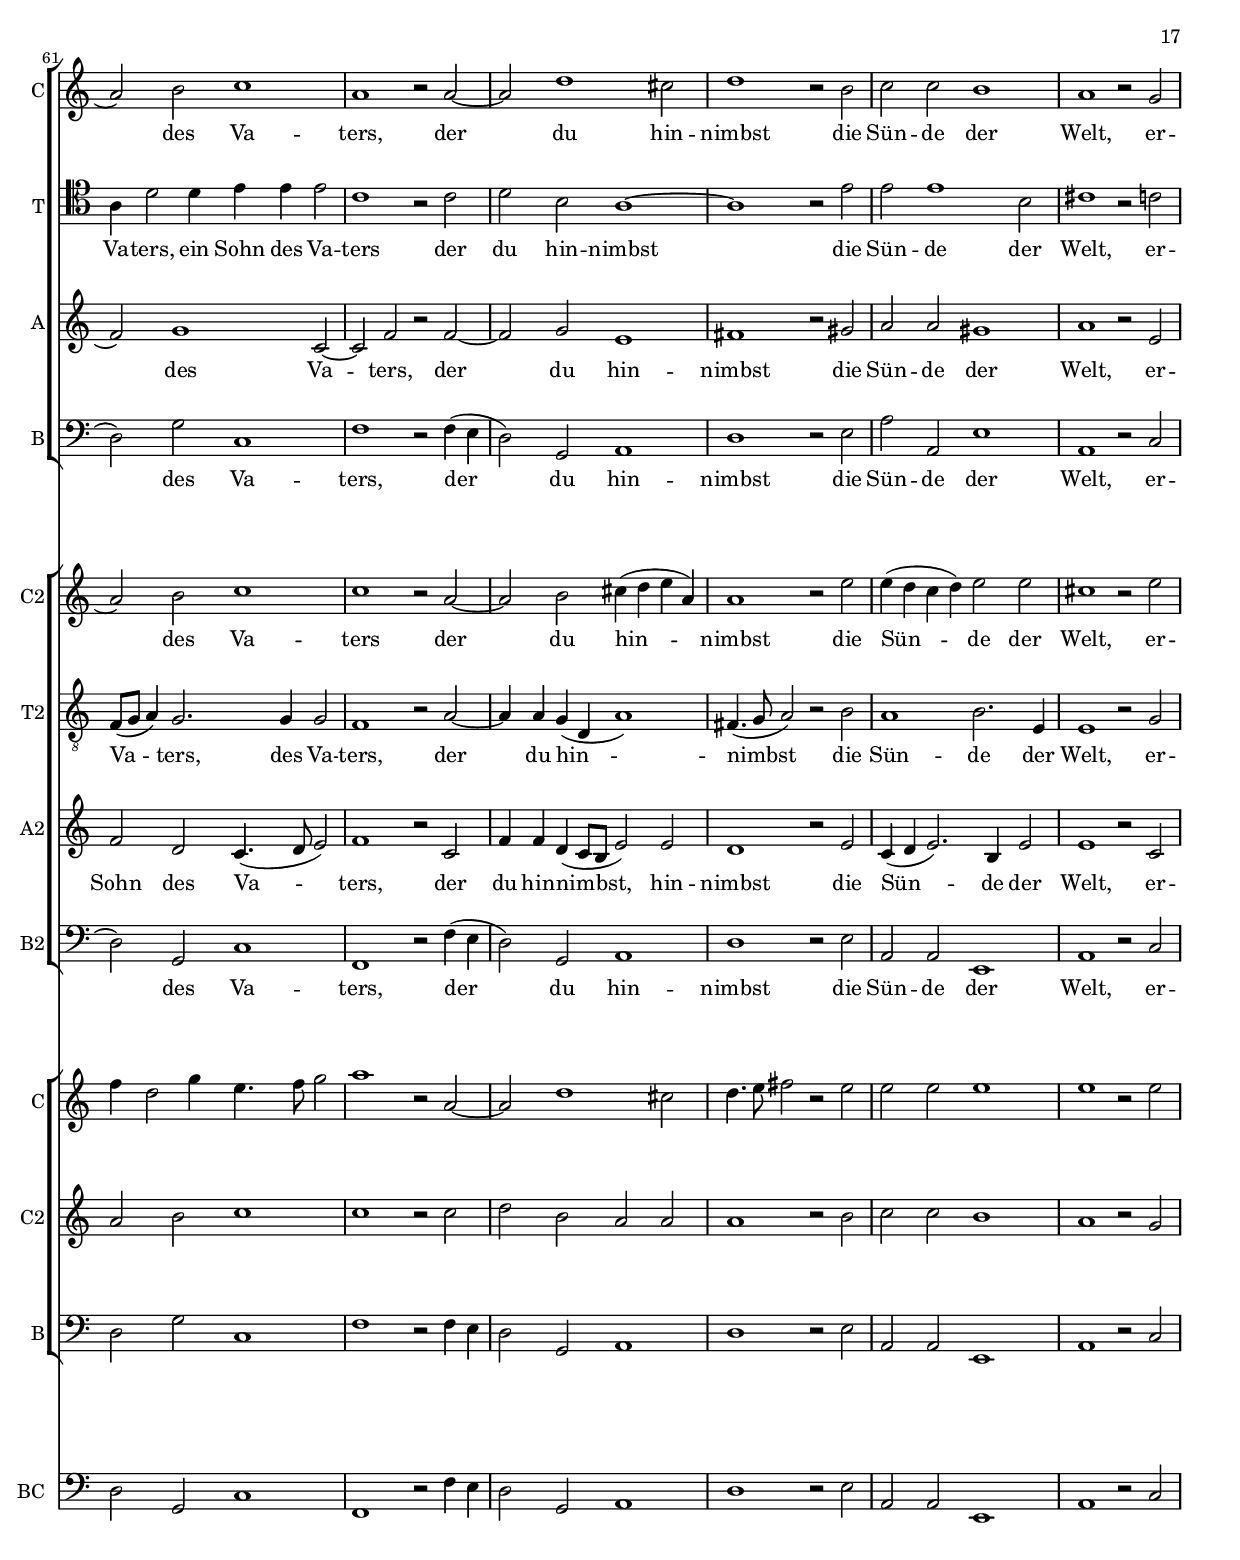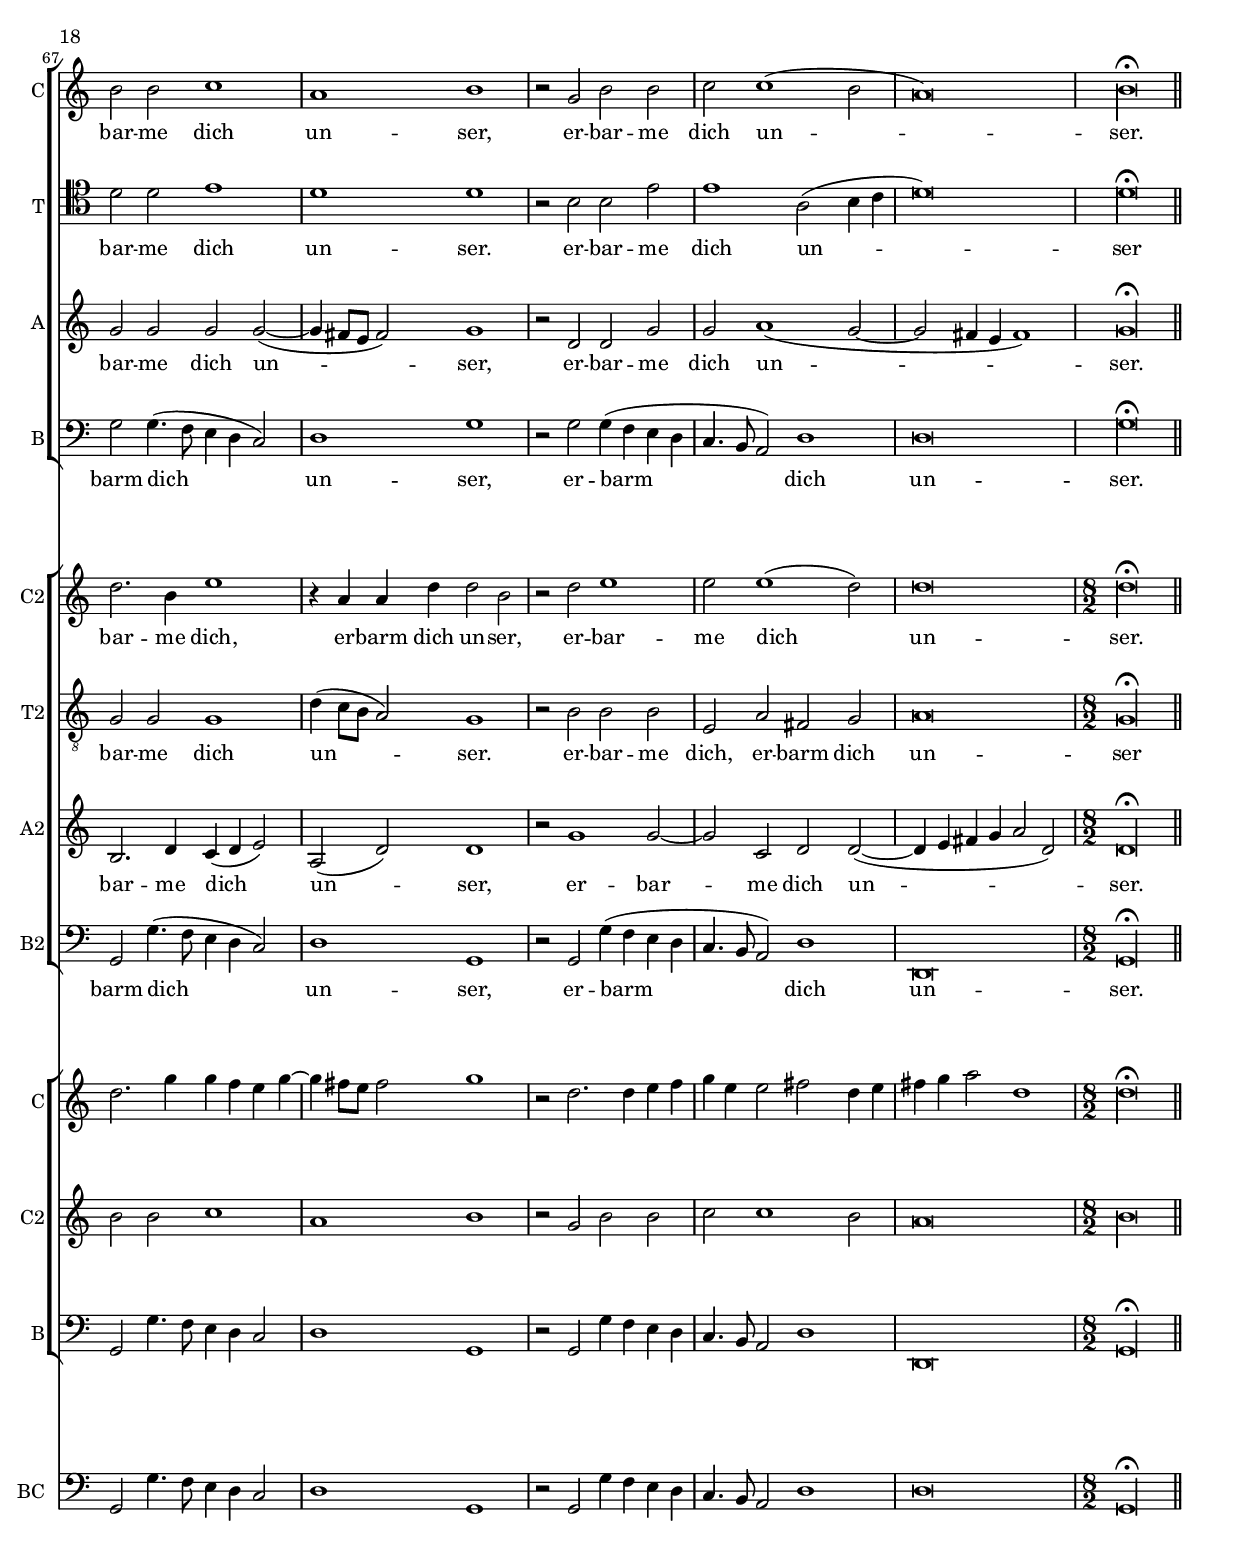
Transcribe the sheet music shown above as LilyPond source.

\include "../../global-settings.ly"

<<
  %\include "../../../global-settings.ly"
<<
  % Chorus Vocalis 1
  \new ChoirStaff = "Vocalis 1" <<
      %\include "../../../global-settings.ly"
\new Staff <<
  \new Voice = "cantus 1" <<
  \include "../form.ly"

    \include "../../../settings/instrumental-choir/cantus.ly"
    {
	%pg 2 ln 2
	\duple
	r4 g'\f b'16( c'' d'' c'' b'8) c'' d''4 g'\p b'16( c'' d'' c'' b'8) c'' d''4 d''\f g''8( f''16 e'' d'' c'' b') a' g'4 c'' e''8( d''16 c'' b' a' g') f'
	e'4 a'\p e''8( d''16 c'' b' a' g') f' e'2 r r\breve r4 a'\f c''16( d'' e'' d'' c''8) d'' e''4 a'\p c''16( d'' e'' d'' c''8) d''
	e''4 e''\f a''8( g''16 f'' e'' d'' c'') b' a'4 a'\p a''8( g''16 f'' e'' d'' c'') b' a'2 r2 r1 r r r r r r2 b'\f c''4. c''8 b'4 b'
	c''8 c'' b'4 a' b'\p c''8 c'' b'4 a'2 r1 r2 r4 e''\f f'' f'' e''8.( d''16 e''4) d''2 r4 e''\p f'' f'' e''8.( d''16 e''4) d''1 r2 b'\f
	c''1. c''2 b'4.( a'8 b'2) a'1 r2 a' d''2. c''4 b'2 a' g' f' e'1 d' r\breve r1 r2 c'' d''2. c''4 b'2 a' g' f' e'1 e' r
	r r2 d' g'4 g' fis' g' a'2 g'4 d'\p g' g' fis' g' a'8( g' a'4) g'2 r1 r r r r r r r2 e'\f a'4 a' gis' a' bes'2 a'4 e'\p
      %pg 3
	a'4 a' gis' a' b'8( a' b'4) a'2 r1 r r r r r r r2 d'2 g'2.( a'4 b'2 c'') d''1. d''2 d''2. c''8( b' a'4 b'8 c'' d''2) d''1 r2 d''2 c''4( b' a'8 b' c''4)
	b'4( a' g'8 a' b'4) a'( g'8 f' e'4 fis' gis' a') gis'2 a'1 r1 r r r r r g'1. f'2 bes'\breve a'1 r4 g'2 f'4 bes'1 a'2 g' a'(
	b'4. c''8 d''2) b' d''1 a'2 r4 g'4 a'4. g'8 a'4 b' c'' c'' r2 r1 r2 r4 a' b'4. a'8 b'4 cis'' d'' a' r2 r1 r2 r4 b'
	c''4. b'8 c''4 d'' e'' b' r2 r1 r2 g' a'2.( g'4 a'2) b' c''1 a' r2 a'1 d'' cis''2 d''1 r2 b' c'' c'' b'1 a' r2 g' b' b' c''1 a' b'
	r2 g' b' b' c'' c''1( b'2 a'\breve) b'\longa\fermata \ll
    }
  >>

  \new Lyrics \lyricsto "cantus 1" {
     Wir lo -- ben dich, wir lo -- ben dich, wir lo -- ben dich, wir lo -- ben
     dich, wir lo -- ben dich, wir lo -- ben dich, wir lo -- ben
     dich, wir lo -- ben dich, wir lo -- ben dich, wir sa -- gen dir, wir
     sa -- gen dir danck, wir sa -- gen dir danck, wir sa -- gen dir danck, wir sa -- gen dir danck, wir
     sa -- gen dir danck, unb dei -- ner gros -- sen Eh -- re wil -- len, unb dei -- ner gros -- sen Eh -- re wil -- len,
     Herr Gott him -- li -- scher Kö -- nig, Herr Gott him -- li -- scher Kö -- nig, Herr Gott him -- li -- scher Kö -- nig, Herr
     Gott him -- li -- scher Kö -- nig, Gott all -- mech -- ti -- ger Va -- ter, Herr ein --
     ge -- bor -- ner Sohn, JE -- SU CHRIS -- TE, JE -- SU CHRIS -- TE, du Al --
     ler -- höch -- ster, Herr Gott, Herr Gott Lamb Got -- tes, ein Sohn, ein Sohn des Va -- ters, Herr
     Gott, Herr Gott Lamb Got -- tes, ein Sohn des Va -- ters, der du hin -- nimbst die Sün -- de der Welt, er -- bar -- me dich un -- ser,
     er -- bar -- me dich un -- ser.
  }
>>

      %\include "../../../global-settings.ly"
\new Staff <<
  \new Voice = "tenor 1" <<
    \include "../form.ly"
    \set Staff.instrumentName = "Tenor"
\set Staff.shortInstrumentName = "T"
\clef "tenor"

    \duple
    {
      \clef "tenor"
      % pg 2 ln 4
      r1 r r2 b2\f c'1. c'2 b4.( a8 b2) a r4 b4\p c'4. c'8 b2 a1 r
      r2 c'2\f c'2.( d'4) d'2 d'2.( cis'8 b cis'2) d' r4 a4\p c' d'2 cis'4 d'2 r2 r r4 a b16( a g a b8) c' d'4 g\p
      b16( a g a b8) c' d'2 r1 r r2 r4 a4\f c'16( b a b c'8) d' e'4 a\p c'16( b a b c'8) d' e'2 r1 r1 r r1
      r2 e'2\f e'4.( d'8 c'4 b a8 b c' d' e'2.) e'4 e'2 e'1 r r2 a2 d'2. c'4 b2 a4 d'2 cis'4 cis'2 d'1 r1 r r r
      r2 a2 d'2. c'4 b2 a gis4 a b2 a1 r r r2 a2 c'4 g a b a( d') b a\p g g a b a( d') b2 r1 r r r r r r
      r2 c'2\f c'4 c' b a gis2 a4 c'\p c' d' b a gis8( a gis4) a2 r1 r r r r r r r r r2 g2\f b4( c' d'4.) g8
      a2 b a4( g fis g a g fis2) g1 r r r r r r r2 d'2\p c'4( b a8 b c'4) b4( a g8 a b4) a4( g8 f e4 fis)
    %pg 3
      gis4( a gis2) a1 c'2.\f( d'4 e'2) d' d'\breve cis'1 r4 c'2 a4 d'1 a2 c' c'( d'4 c'8 b a2) b a1 a2
      r4 b4 d'4. b8 d'4 d' c' c' r2 r1 r2 r4 d'4\f d'4. d'8 d'4 a a a r2 r1 r2 r4 e'4\f e'4. e'8 e'4 a b b r2
      r1 r2 c'2\f c'2. c'4 a d'2 d'4 e' e' e'2 c'1 r2 c'2 d' b a\breve r2 e'2 e' e'1 b2 cis'1 r2 c'2 d' d' e'1 d' d'
      r2 b2 b e' e'1 a2( b4 c' d'\breve) d'\longa\fermata \ll
    }
  >>
  \new Lyrics \lyricsto "tenor 1" {
     Wir be -- ten dich an, wir be -- ten dich an,
     wir be -- ten dich an, wir be -- ten dich an, wir prei -- sen dich, wir
     prei -- sen dich, wir prei -- sen dich, wir prei -- sen dich,
     wir sa -- gen dir danck, unb dei -- ner gros -- sen Eh -- re wil -- len,
     unb dei -- ner gros -- sen Eh -- re wil -- len Herr Gott him -- li -- scher Kö -- nig Herr Gott him -- li -- scher Kö -- nig
     Herr Gott him -- li -- scher Kö -- nig, Herr Gott him -- li -- scher Kö -- nig, Gott all -- mech --
     ti -- ger Va -- ter, Herr ein -- ge -- bor --
     ner Sohn JE -- SU CHRIS -- TE, JE -- SU CHRIS -- TE,
     du Al -- ler -- höch -- ster Herr Gott, Herr Gott, Lamb Got -- tes ein Sohn, ein Sohn des Va -- ters,
     Herr Gott, Herr Gott Lamb Got -- tes, ein Sohn des Va -- ters, ein Sohn des Va -- ters der du hin -- nimbst die Sün -- de der Welt, er -- bar -- me dich un -- ser.
     er -- bar -- me dich un -- ser
  }
>>

      \include "altus.ly"
      %\include "../../../global-settings.ly"
\new Staff <<
  \new Voice = "bassus 1" <<
  \include "../form.ly"

    \include "../../../settings/instrumental-choir/bassus.ly"
    \duple
    {
      \clef bass
      \duple
      % pg 2 ln 3
      g1\p g2 g, g,1 r1 r r r r
      a1 a2 a, a,1 r1 r r r r r r2 d2 g g, g,1 r1 r r2 a2 a a, a,1 r1 r r r r2 e2\f a1. a2 e1 a,2 a, d2. c4
      b,2( a, g,) fis, g, d a,1 d r1 r r r2 a,2 d d d1. d2 e1 a, r1 r r2 d2 c4 b, a, g, d2 g,4 d\p
      b, c a, g, d2 g, r1 r r r r r r r2 c2\f f4 a e f e2 a,4 a\p f d e a e2 a, r1 r r r r r r r r
      r2 c2\f g2. g4 d2 g d\breve g,1 r2 g2\p c1( g,2) g, a,( a) e1 a, r1 r r r r r c1.\f d2
      g,\breve a,1 r4 c2 d4 bes,1 f,2 c a, g,4 g fis2 g d1 d2 r4 g4 d4. g8 d4 g c c r2 r1 r2 r4 d4\f g4.( fis8 g4) a d d r2 r1
      r2 r4 e4\f a4. gis8 a4 f e e r2 r1 r2 c2\f f2.( e4 d2) g c1 f r2 f4( e d2) g, a,1 d r2 e2 a a, e1 a,
      r2 c2 g g4.( f8 e4 d c2) d1 g r2 g2 g4( f e d c4. b,8 a,2) d1 d\breve g\longa^\fermata \ll
    }
  >>
  \new Lyrics \lyricsto "bassus 1" {
     Wir lo -- ben dich,
     wir lo -- ben dich, wir lo -- ben dich, wir lo -- ben dich, wir be -- ten dich an, umb dei -- ner
     gros -- sen Eh -- re wil -- len, unb dei -- ner Eh -- re wil -- len, Herr Gott him -- li -- scher Kö -- nig, Herr
     Gott him -- li -- scher Kö -- nig, Herr Gott him -- li -- scher Kö -- nig, Herr Gott him -- li -- scher Kö -- nig,
     Gott all -- mech -- ti -- ger Va -- ter, Herr ein -- ge -- bor -- ner Sohn, JE -- SU
     CHRIS -- TE, JE -- SU CHRIS -- TE, du al -- ler, du al -- ler höch -- ster, Herr Gott, Herr Gott Lamb Got -- tes, ein Sohn des Va -- ters,
     Herr Gott, Herr Gott Lamb Got -- tes, ein Sohn des Va -- ters, der du hin -- nimbst die Sün -- de der Welt,
     er -- barm dich un -- ser, er -- barm dich un -- ser.
  }
>>

  >>
>>

  %\include "../../../global-settings.ly"

\new ChoirStaff = "Choir 2" <<
  %\include "../../../global-settings.ly"
\new Staff <<
  \new Voice = "cantus 2" <<
    \set Staff.instrumentName = "Cantus 2"
\set Staff.shortInstrumentName = "C2"
\clef "treble"
\set Staff.midiInstrument = "church organ"

    {
      \duple
      % pg 1 ln 4
      r2 r4 g'\f b'16( c'' d'' c'' b'8) c'' d''4 g'\p b'16( c'' d'' c'' b'8) c'' d''4 g'\f g''8( f''16 e'' d'' c'' b') a' g'4 c''
    %pg 2
      e''8( d''16 c'' b' a' g') f' e'4 a'\p e''8( d''16 c'' b' a' g') f' e'2 r\breve r2 r4 a'\f c''16( d'' e'' d'' c''8) d'' e''4 a'
      c''16( d'' e'' d'' c''8) d'' e''4 e''\f a''8( g''16 f'' e'' d'' c'') b' a'4 a'' a''16( g'' f'' e'' d''8 c''16) b' a'2
      r1 r\breve r r1 r2 g'2\f g'4. g'8 g'4 g' e'8 a' gis'4 a' gis'\p a'8 a' gis'4 a'2 r1 r2 r4 c''\f a' d'' cis''2
      d'' r4 c''\p a' d'' cis''2 d''1 r2 e''2\f e''2.( d''4 c''8 d'' e''2) e''4 e''1 e'' r\breve r r4 e'4 a'2. g'4 f' e' d'( e'8 f' g'4) a'
      b'( c'') d'' a' e''2 d'' c''4 b' a' g' f'( e' d'2) d'1 r2 a' e''2. d''4 c''4. b'8 a'4 g' f'( e'8 d' e'2) d'1 r1 r\breve r r1
      r2 g'2\f c''4 c'' b' c'' d''2 c''4 g'\p c'' c'' b' c'' d''8( c'' d''4) c''2 r1 r r r r r r r2 a'2\f d''4 d'' cis'' d'' e''2 d''4 a'\p
      d'' d'' cis'' d'' e''8( d'' e''4) d''2 r1 r1 r2 d'2\f g'1~ g'2 g'2 fis' g' a'\breve g'1 r2 b'2\p e''4( d'' c''8 d'' e''4) d''( c'' b'8 c'' d''4)
      c''4( b' c'' a' b') a'( b'2) cis''1 r1 r\breve r r1 c''1.\f a'2 d''2.( c''4 bes'4. c''8 bes' c'' d''4) a'1 r4 g'2 f'4 bes'1 a'2 g' a'(
    %pg 3
      b'4. c''8 d''2) b' d''1 a'2 r2 r1 r2 r4 g'4\p a'4. g'8 a'4 b' c'' c'' r2 r1 r2 r4 a'4 b'4.( a'8 b'4) cis'' d'' a' r2 r1
      r2 r4 b'4 c''4.( b'8 c''4) d'' e'' c'' r4 g'4\f a'2.( g'4 a'2) b' c''1 c'' r2 a'1 b'2 cis''4( d'' e'' a') a'1
      r2 e''2 e''4( d'' c'' d'') e''2 e'' cis''1 r2 e''2 d''2. b'4 e''1 r4 a'4 a' d'' d''2 b' r2 d''2 e''1 e''2 e ''1( d''2) d''\breve d''\longa\fermata \ll
    }
  >>
  \new Lyrics \lyricsto "cantus 2" {
    Wir lo -- ben dich, wir lo -- ben dich, wir lo -- ben dich, wir
    lo -- ben dich, wir lo -- ben dich, wir lo -- ben dich, wir
    lo -- ben dich, wir lo -- ben dich, wir lo -- ben dich,
    wir sa -- gen dir, wir sa -- gen dir danck, wir sa -- gen dir danck, wir sa -- gen dir
    danck, wir sa -- gen dir danck, wir sa -- gen dir danck, unb dei -- ner gros -- sen
    Eh -- re wil -- len, unb dei -- ner gros -- sen Eh -- re wil -- len, unb dei -- ner gros -- sen Eh -- re wil -- len,
    Gott all -- mech -- ti -- ger Va -- ter, Gott all -- mech -- ti -- ger Va -- ter, Gott all -- mech -- ti -- ger Va -- ter, Gott
    all -- mech -- ti -- ger Va -- ter, Gott all -- mech -- ti -- ger Va -- ter, Herr ein -- ge --
    bor -- ner Sohn, JE -- SU CHRIS -- TE, JE -- SU CHRIS -- TE, du Al --
    ler -- höch -- ster, Herr Gott, Herr Gott Lamb Got -- tes, ein Sohn des Va -- ters,
    ein Sohn des Va -- ters, ein Sohn des Va -- ters der du hin -- nimbst
    die Sün -- de der Welt, er -- bar -- me dich, er -- barm dich un -- ser, er -- bar -- me dich un -- ser.
  }
>>

  %\include "../../../global-settings.ly"
\new Staff <<
  \new Voice = "tenor 2" <<
    \set Staff.instrumentName = "Tenor 2"
\set Staff.shortInstrumentName = "T2"
\clef "treble_8"
\set Staff.midiInstrument = "reed organ"

    {
      \duple
      r1 r r2 g2\f g2.( a4) a2 a2.( gis8 fis gis2) a r4 g4\p g a2 gis4 a1 r r2 a2\f a1~ a2 a2 a1 a2
    %pg 2
      r4 c'4\p a a a2 a r r1 r4 g4\f b16( a g a b8) c' d'4 g\p b16( a g a b8) d' c'2 r r1 r
      r4 a4\f c'16( b a b c'8) d' e'4 a\p c'16( b a b c'8) e' d'2 r r1 r r r2 b2\f a4.( b8 c'4 d' e'4. d'8
      c'4 b8 a b4.) c'8 b2 cis'1 r1 r r r r a2 d'2~ d'4 c'4 b a g2 f e( f g a) a\breve r1 b2 e'2~ e'4 d'4
      c'4 b a( g8 f e) d e4 fis1 r r r r r r r2 b\f g4 a d' e' b2 c'4 b\p a g d' e' b8( a b4) c'2
      r2 r1 r r r r r r cis'2\f d'4 b g d' cis'2 d'4 d'\p g b a4.( b8 cis') d' cis'4 d'2 r1 r r2 b d' e'
      b2. b4 a2( g fis2. e4 fis g a2) b1 r r r r r r r2 b2\p e'4( d' c'8 d' e'4) d'4( c' b8 c' d'4) c'( b c' a) b( c' b2) a1
      e2.\f( f4 g2) d2. g2 g4 g2( d a) e r4 c'2 f4 f1 f2 g4. e8 e4 a d2 a2 d4 g a1 a2 r r1 r2 r4 c'4 c'4. c'8
      c'4 g g g r2 r1 r2 r4 d'4 d'4.( c'8 d'4) e' a a r2 r1 r2 r4 gis a4.( gis8 a4) b c' g r4 g f4.( g8
      a4) c' f8( g a4) g2. g4 g2 f1 r2 a2. a4 g( d a1) fis4.( g8 a2) r2 b2 a1 b2. e4 e1 r2 g2 g g
      g1 d'4( c'8 b a2) g1 r2 b2 b b e a fis g a\breve g\longa^\fermata \ll
    }
  >>
  \new Lyrics \lyricsto "tenor 2" {
   Wir be -- ten dich an, wir be -- ten dich an, wir be -- ten dich an,
   wir be -- ten dich an, wir prei -- sen dich, wir prei -- sen dich,
   wir prei -- sen dich, wir prei -- sen dich, wir sa --
   gen dir danck, unb dei -- ner gros -- sen Eh -- re wil -- len, unb dei -- ner
   gros -- sen Eh -- re wil -- len, Gott all -- mech -- ti -- ger Va -- ter, Gott all -- mech -- ti -- ger Va -- ter,
   Gott all -- mech -- ti -- ger Va -- ter, Gott all -- mech -- ti -- ger Va -- ter, Gott all -- mech --
   ti -- ger Va -- ter, Herr ein -- ge -- bor -- ner Sohn
   JE -- SU, JE -- SU CHRIS -- TE, JE -- SU CHRIS -- TE, du Al -- ler -- höch -- ster, du Al -- ler -- höch -- ster, Herr Gott,
   Herr Gott, Lamb Got -- tes, ein Sohn des Va -- ters, ein Sohn des Va -- ters, ein Sohn
   des Va -- ters, des Va -- ters, der du hin -- nimbst die Sün -- de der Welt, er -- bar -- me
   dich un -- ser. er -- bar -- me dich, er -- barm dich un -- ser
  }
>>

  \include "altus.ly"
  \include "bassus.ly"
>>

  %\include "../../../global-settings.ly"

\new ChoirStaff = "Chorus Instrumentalis" <<
  %\include "../../../global-settings.ly"
\new Staff <<
  \new Voice = "cantus inst 1" <<
    \include "../../../settings/instrumental-choir/cantus.ly"
    {
      \duple
    %pg2 ln 2
      r1 r r2 d''2 c''1~ c''2 c''2 b'1 a'2 r4 b'4\p c''4. c''8 b'2 a'1 r1 r2 c''2 f''1~ f''2 f''2 e''1 fis''2 r2 r r4 e''4 f''4. f''8 e''2 fis''1 r1
      r2 g''2\f e''4. g''8 g''4 d'' g''8 e'' e''4 cis'' e''\p e''8 e'' e''4 cis''2 r1 r2 r4 c''4 d'' d'' e''2 fis'' r4 e''4 d'' d'' e''2 fis''1
      r2 e''2\f e''1. e''2 e''1 e'' r1 r r r r r r r r r r r r r r r r r r r r r2 r4 g''4\p fis'' g'' a''8 g'' a''4 g''1 r1 r r r2 r4 c''4 b' c'' d''8 c'' d''4 e''1 r1 r r
      r2 r4 a'4 gis' a' b'8 d'' b'4 cis''1 r1 r r r2 r4 d''4 cis'' d'' e''8 g'' e''4 fis''1 r1 r2 e''2\f g'' g''4 d'' fis''2 d'' d'' a'' a''1 g''\breve r1 r r r r
      r2 b'2\p c''4 d'' e'' d''8 c'' d''4 e''8 c'' d'' c'' b'4 e''4. d''8 c''4 d'' e''2 e''2 e''1 r2 c''1\f a'2 d'' d''1 d''2 cis''1
      r4 e''2 f''4 d''2. f''2 c''4. d''8 e''2 a'4 d''2. a'4 d''2. e''4 fis''2 fis'' r2 r1 r2 r4 e''4\p c''4. c''8 c''4 g'' e'' e'' r2 r1 r2 r4 d''4 d''4. a'8
      d''4 g''8 e'' fis''4 fis'' r2 r1 r2 r4 e''4 e''4. e''8 e''4 b' e'' e'' r4 e''4\f c''2. c''4 f'' d''2 g''4 e''4. f''8 g''2 a''1
      r2 a'1 d'' cis''2 d''4. e''8 fis''2 r2 e''2 e'' e'' e''1 e'' r2 e''2 d''2. g''4 g'' f'' e'' g''2 fis''8 e'' fis''2 g''1 r2 d''2. d''4
      e''4 f'' g'' e'' e''2 fis'' d''4 e'' fis'' g'' a''2 d''1 d''\longa^\fermata \bar "|."
    }
  >>
>>

  %\include "../../../global-settings.ly"
\new Staff <<
  \new Voice = "cantus inst 2" <<
    \include "../../../settings/instrumental-choir/cantus2.ly"
    {
      \duple
      r1 r r2 g'1\f e'2~ e'2 e''2. e''4 e''2 e'' r4 g'4\p e' e''4. e''8 e''4 c''1 r1 r2 e'2\f c''2. f'4~ | f'4
      a'2 a'4 a'1 a'2 r2 r r4 a'4\p a' d'' cis''2 d''1 r1 r2 b'2\f g'4. g'8 b'4 b' c''8 c'' b'4 a' b'\p c''8 c'' b'4 a'2 r1 r2 r4 a'4 a' b'
      cis''2 a' r4 a'4 a' f' a'2 a'1 r2 b'2\f c''4. b'8 a'4 b' c'' a' c''2 b'1 a' r1 r r r r r r r r r r r r r r r r r r r r r2 r4 b'4\p a' g' fis'8 e' fis'4 g'1 r1 r r
      r2 r4 e''4 d'' c'' b'8 a' b'4 c''1 r1 r r r2 r4 c''4 b' e' fis' gis' a'1 r1 r r r2 r4 f''4 e'' a' b' cis'' d''1 r1 r2 c''2\f b' b'4 b'
      d''2. g'4 a'2. g'4 fis' e' d' d'' b'\breve r1 r r r r r2 d''2\p g' c''4 b'8 a' b'4 c''8 a' b' a' g'4 c'' d'' e'' d''8 c'' b'4 a' b'2 cis''1
      r2 g'1\f f'2 bes'\breve a'1 r4 g'2 f'4 bes'1 a'2 g' a' b'4. c''8 d''2 b' d'' a' a' r2 r1 r2 r4 g'4\p a'4. g'8 a'4 b' c'' c'' r2 r1
      r2 r4 a'4 b'4. c''8 b'4 g' a' a' r2 r1 r2 r4 gis'4 c''4. b'8 c''4 d'' c'' c'' r4 g'4 a'2. g'4 a'2 b' c''1 c'' r2 c''2 d'' b' a' a' a'1
      r2 b'2 c'' c'' b'1 a' r2 g'2 b' b' c''1 a' b' r2 g'2 b' b' c'' c''1 b'2 a'\breve b'\longa \ll
    }
  >>
>>

  %\include "../../../global-settings.ly"
\new Staff <<
  \new Voice = "bassus inst" <<
    \include "../../../settings/instrumental-choir/bassus.ly"
    {
      \duple
      % pg 1 ln 6
      r1 g1\p g2 g,4 g\f c2. a,4 a,2 a e1 a,2 r4 g,4\p c a, e2 a,1 r1 r2 a2\f f2. d4 d2 d a1 d2 r2
      r2 r4 a4\p f d a2 d1 r1 r2 g2\f c4. c8 g4 g a8 a e4 a e\p a8 a e4 a2 r1 r2 r4 a4 d d a2 d r4 a,4 d d a2 d1
      r2 e2\f a,1. a,2 e e, a,1 r1 r r r r r r r r r r r r r r r r r r r r r2 r4 g4 d e d2 g,1 r1 r r r2 r4 c4 g a g2 c1 r1 r r
      r2 r4 a4 e c d e a,1 r1 r r r2 r4 d4 a f g a d1 r1 r2 c2\f g g, d b, d\breve g, r1 r r r r r2 g,2\p c1 g,2 g, a,1 e, a,
      r2 c1\f d2 g,\breve a,1 r4 c2 d4 bes,1 f2 c a, g,4 g fis2 g d1 d2 r2 r1 r2 r4 c4\p f4. c8 f4 g c c r2 r1
    %pg2
      r2 r4 d4 g4. a8 g4 e d d r2 r1 r2 r4 e4 a4. e8 a4 g c c r4 c4\f f2. e4 d2 g c1 f
      r2 f4 e d2 g, a,1 d r2 e2 a, a, e,1 a, r2 c2 g, g4. f8 e4 d c2 d1 g, r2 g,2 g4 f e d
      c4. b,8 a,2 d1 d,\breve g,\longa^\fermata \ll
    }
  >>
>>

>>

  %\include "../../global-settings.ly"
\new Staff <<
  \new Voice = "continuo" <<
    \include "../../settings/continuo.ly"
    {
    %Pg 2 ln 1
      \duple
      g1\p^\markup {"Cantus 1 and 2 Solos"} g2 g, g, g,\f c2. a,4 a, b, c d e2 e, a, r4\p g, c a, e,2 a,1 a2 a,
      a, a,\f f2. d4 d2 d a,1 d2 r4\p a, f d a,2 d a, d d^\markup {"Tenor 1 and 2 Solos"} g g, g, g\f c4. c8 g,4 g
      a8 a e4 a, e\p a8 a e4 a,2 a a, a, r4\f a, d d a,2 d r4\p a, d d a,2 d1 r2 e a,1.\f a,2
      e2 e, a, a,^\markup {"Instrumental Solo"} d2. c4 b,2 a, g, fis, g, d a,1 d2 d g2. f4 e2 d cis d e a, d1 d
      d1 e2 e, a, a, a, a, d1 r2^\markup {"Choir 1"} d c4 b, a, g, d2 g,4 d\p b, c a, g, d2 g,4 g^\markup {"Instruments"}
      d4 e d2 g,^\markup {"Choir 2"} g\f e4 f d c g2 c4 g\p f e d c g2 c4 c^\markup {"Instruments"} g a g2
      c2\f^\markup {"Choir 1"} c f4 a e f e2 a,4 a\p f d e a e2 a,^\markup {"Instruments"} e4 c d e a,2\f^\markup {"Choir 2"} a fis4 g e d
      a2 d4 d\p b, g, a, d a,2 d^\markup {"instruments"} a4 f g a d1 r2^\markup {"Tutti"} g,1 c2 g,4 a, b, g, d2 b, d1 d, g,1. g2\p^\markup {"Cantus 1 and 2"}
      c1 g,2 g, a, a e1 a, r2^\markup {"Tenor 1 and 2 Solos"} g, c1 g,2 g, a,1 e, a, c1.\f^\markup{"Tutti"} d2 g,1 g, a,r4 c2 d4 bes,1
    %Pg 3
      f,2 c a, g, fis, g, d,1 d,2 r4^\markup {"Choir 1"} g d4. g8 d4 g c c r4\p^\markup {"Choir 2 and 3"} c f4. c8 f4 g c c r4\f^\markup {"Choir 1"} d
      g4. fis8 g4 a d d r4\p^\markup {"Choirs 2 and 3"} d g4. a8 g4 e d d r4\f^\markup {"Choir 1"} e a4. gis8 a4 f e e r4\p^\markup {"Choir 2 and 3"} e a4. e8 a4 g
      c c r4\f^\markup {"Tutti"} c f2. e4 d2 g, c1 f, r2 f4 e d2 g, a,1 d r2 e2 a, a, e,1 a, r2 c2 g, g4. f8 e4 d c2
      d1 g, r2 g, g4 f e d c4. b,8 a,2 d1 d\breve g,\longa\fermata \ll
    }
  >>
>>

>>